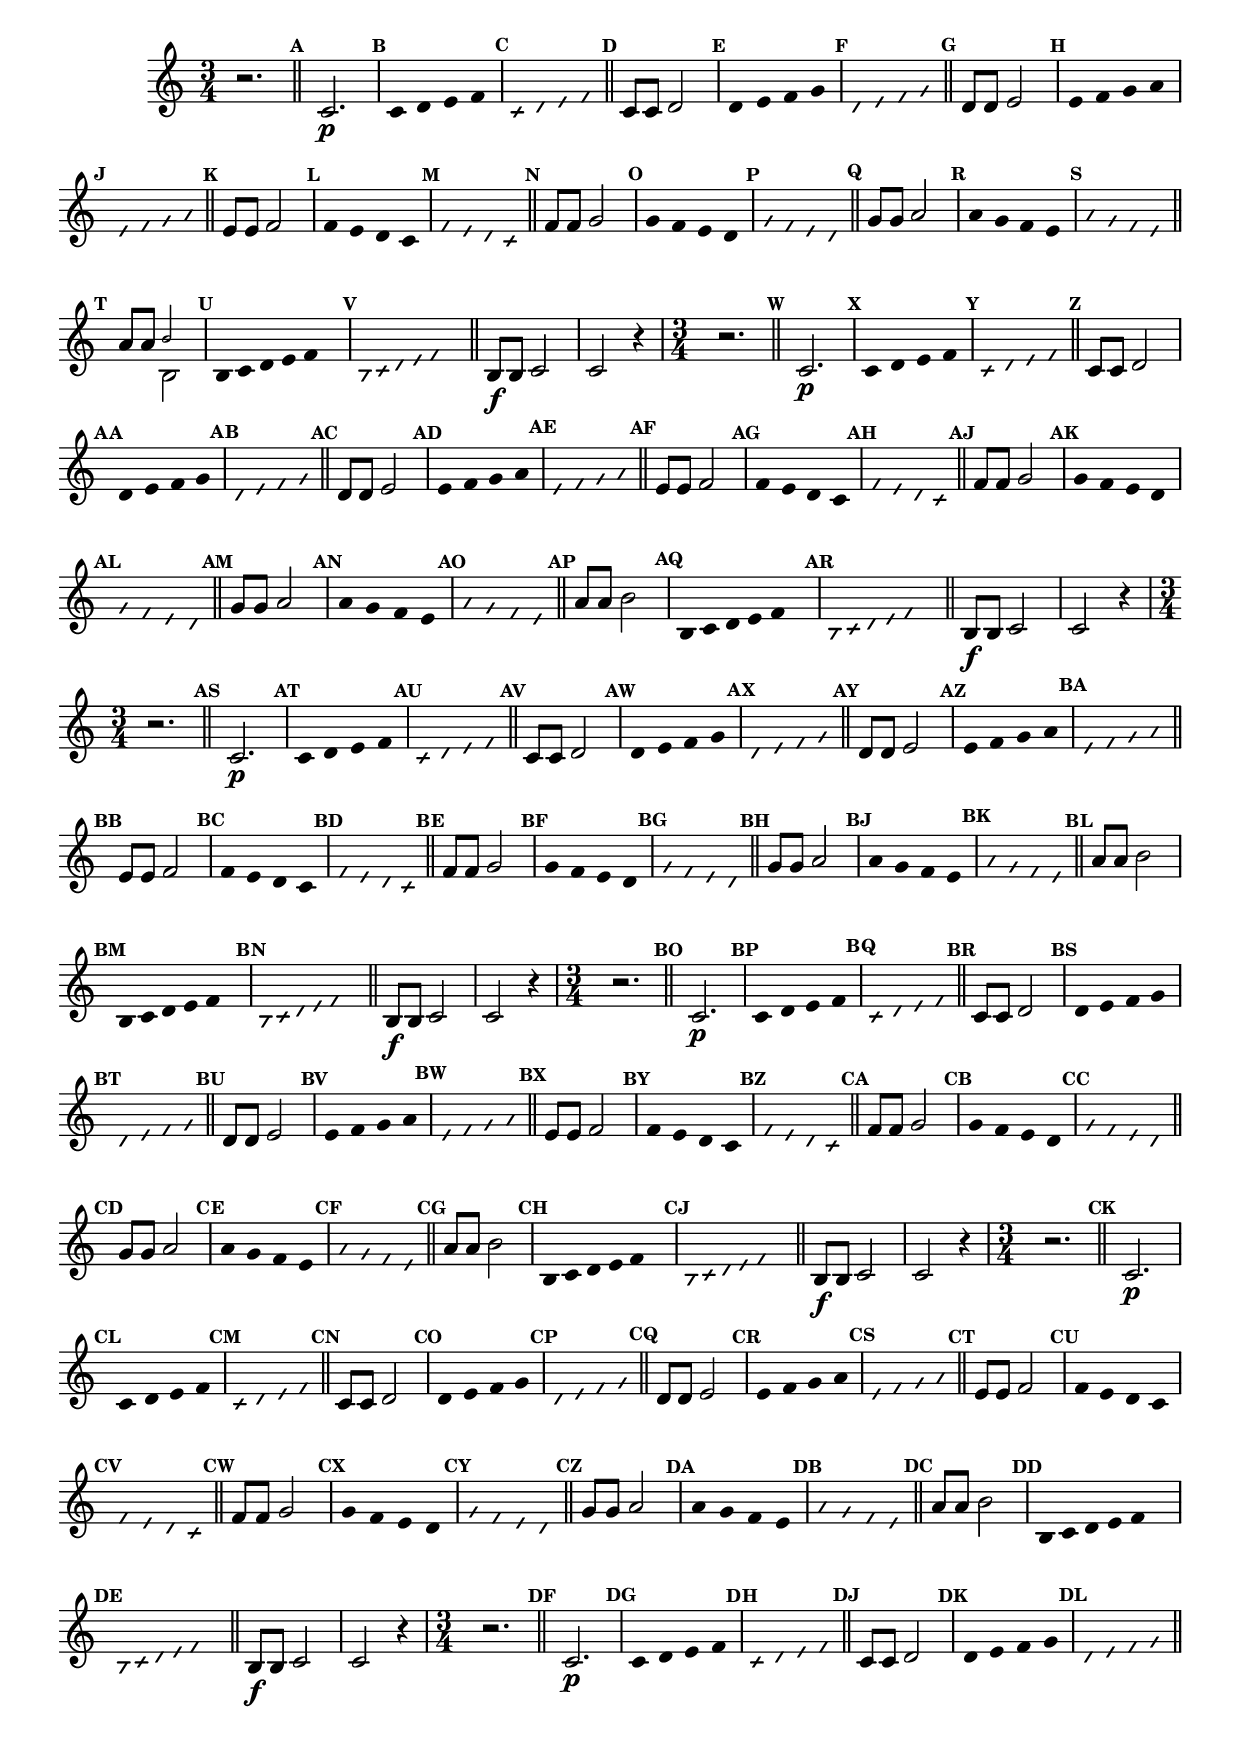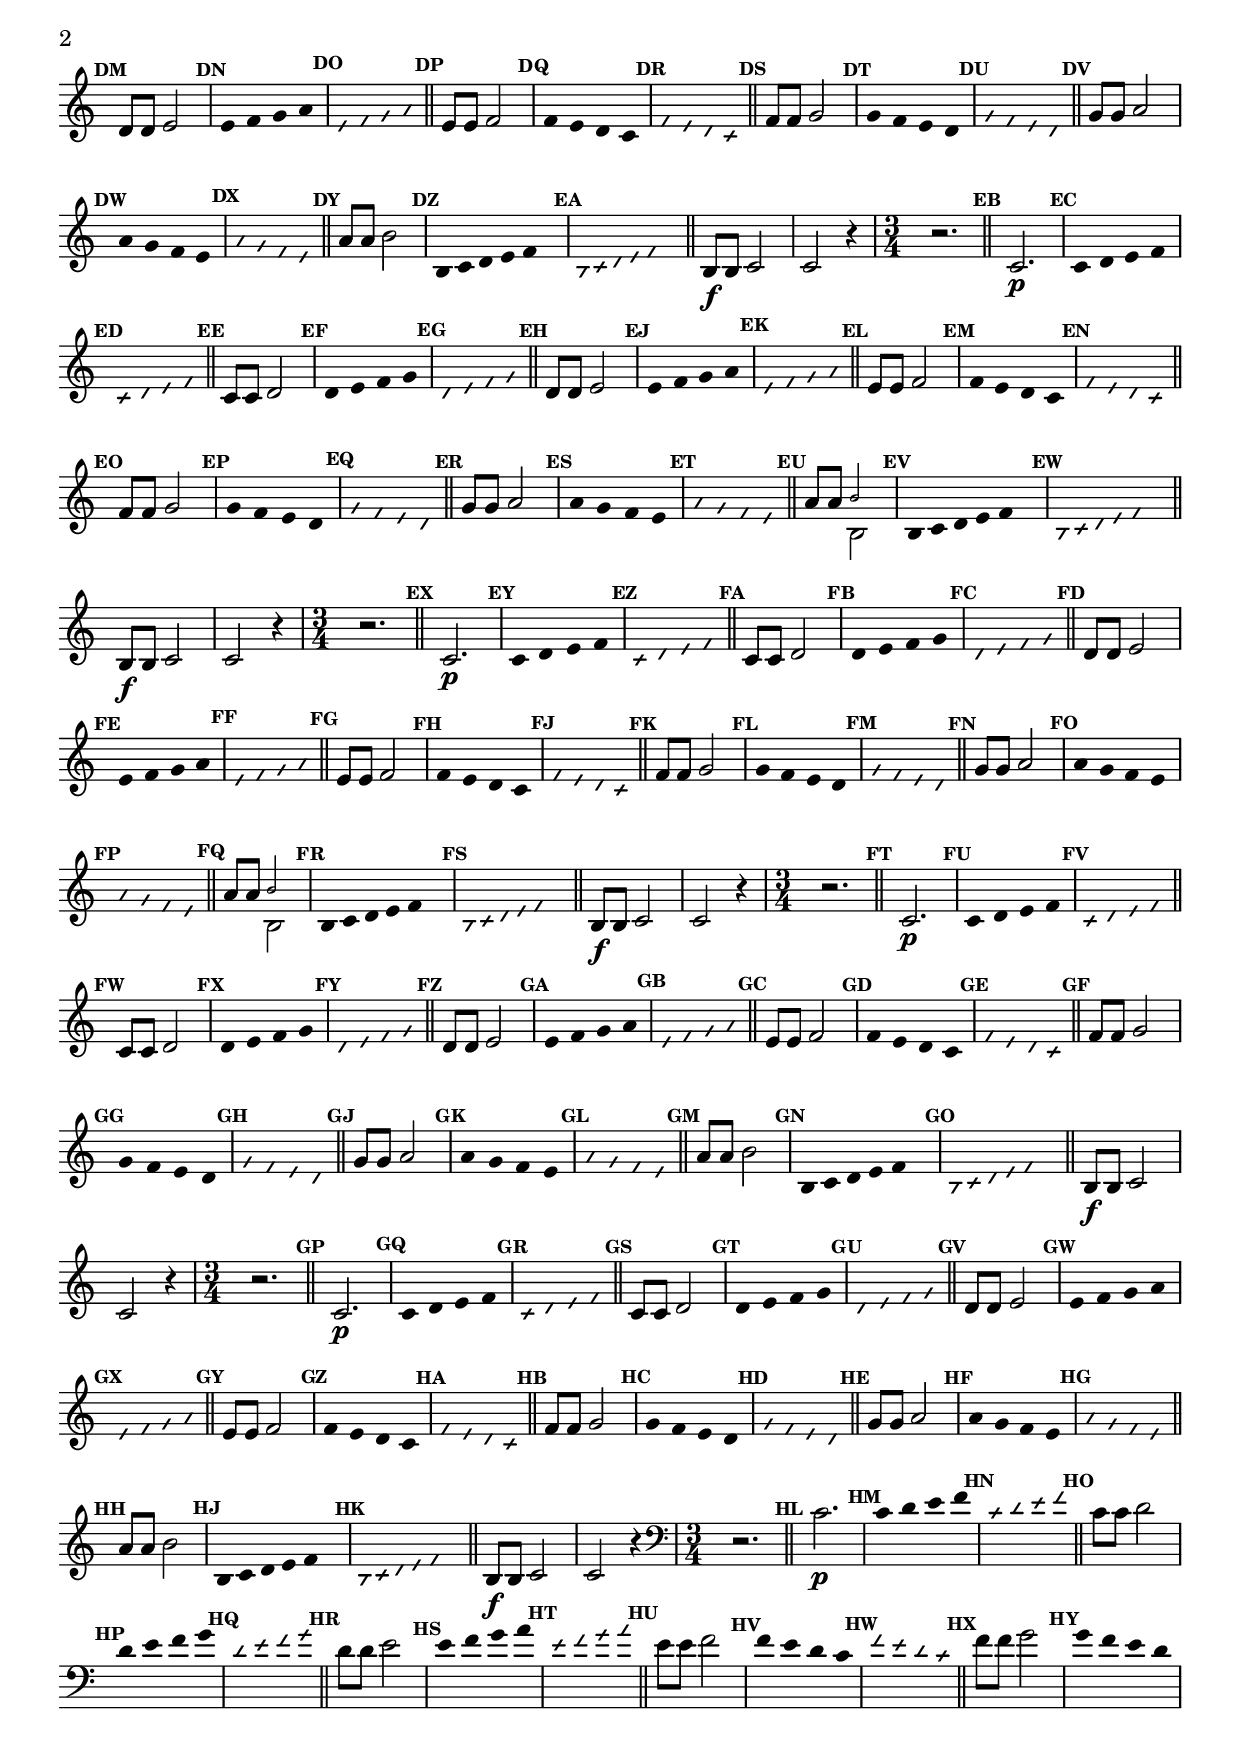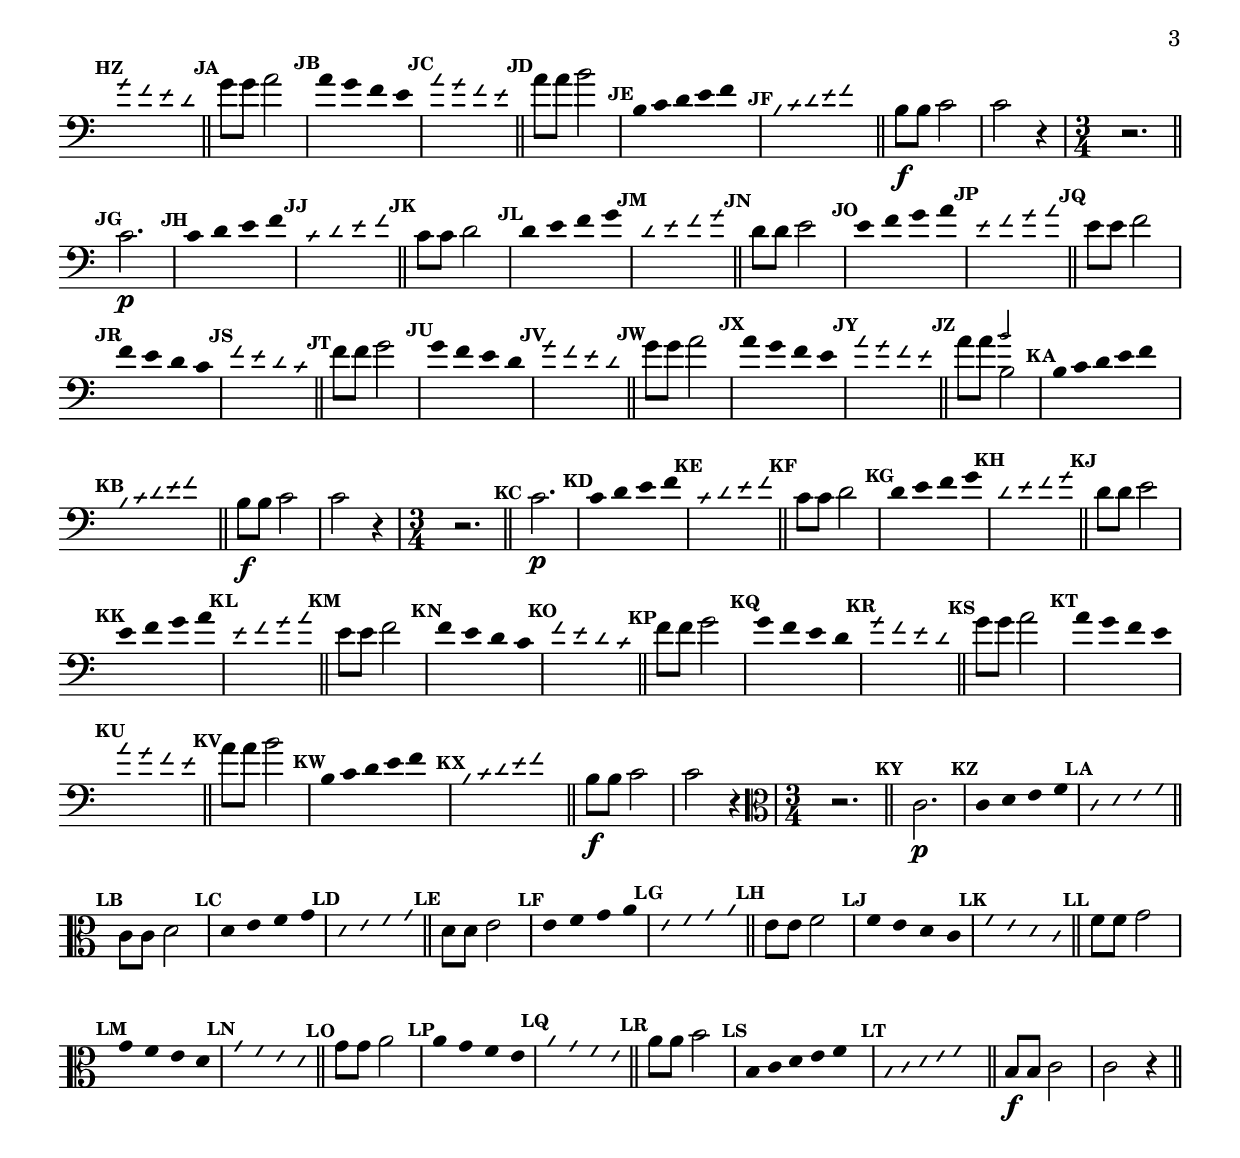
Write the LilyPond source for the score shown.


\version "2.16.0"

%\header { texidoc="64 - Aquecendo e Divertindo-se com a escala mixolidia" }


\relative c' {


                                % CLARINETE

  \tag #'cl {
    \key c \major
    \override Staff.TimeSignature #'style = #'()
    \time 3/4 
    \override Score.BarNumber #'transparent = ##t
    \override Score.RehearsalMark #'font-size = #-2
                                %\override Score.RehearsalMark #'font-family = #'
    \set Score.markFormatter = #format-mark-numbers
    r2.

    \bar "||"

    \mark \default c2.\p
    \override Stem #'transparent = ##t
    \override Beam #'transparent = ##t
    \override Voice.NoteHead #'stencil = #ly:text-interface::print
    \override Voice.NoteHead #'text = #(make-musicglyph-markup "noteheads.s2")

    \mark \default c4*3/4 d e f

    \override NoteHead #'style = #'slash
    \override NoteHead #'font-size = #-6
    \override Voice.NoteHead #'stencil = #ly:text-interface::print
    \override Voice.NoteHead #'text = #(make-musicglyph-markup "noteheads.s2slash")

    \mark \default c4*3/4 d e f

    \revert NoteHead #'style
    \revert Stem #'transparent 
    \revert Beam #'transparent
    \revert NoteHead #'font-size
    \revert Voice.NoteHead #'stencil

    \revert Voice.NoteHead #'text
    \bar "||"


    \mark \default c8 c d2
    \override Stem #'transparent = ##t
    \override Beam #'transparent = ##t
    \override Voice.NoteHead #'stencil = #ly:text-interface::print
    \override Voice.NoteHead #'text = #(make-musicglyph-markup "noteheads.s2")
    \mark \default d4*3/4 e f g
    \override NoteHead #'style = #'slash
    \override NoteHead #'font-size = #-6
    \override Voice.NoteHead #'stencil = #ly:text-interface::print
    \override Voice.NoteHead #'text = #(make-musicglyph-markup "noteheads.s2slash")
    \mark \default d4*3/4 e f g
    \revert NoteHead #'style
    \revert Stem #'transparent 
    \revert Beam #'transparent
    \revert NoteHead #'font-size
    \revert Voice.NoteHead #'stencil

    \revert Voice.NoteHead #'text
    \bar "||"


    \mark \default d8 d e2
    \override Stem #'transparent = ##t
    \override Beam #'transparent = ##t
    \override Voice.NoteHead #'stencil = #ly:text-interface::print
    \override Voice.NoteHead #'text = #(make-musicglyph-markup "noteheads.s2")
    \mark \default e4*3/4 f g a
    \override NoteHead #'style = #'slash
    \override NoteHead #'font-size = #-6
    \override Voice.NoteHead #'stencil = #ly:text-interface::print
    \override Voice.NoteHead #'text = #(make-musicglyph-markup "noteheads.s2slash")
    \mark \default e4*3/4 f g a
    \revert NoteHead #'style
    \revert Stem #'transparent 
    \revert Beam #'transparent
    \revert NoteHead #'font-size
    \revert Voice.NoteHead #'stencil

    \revert Voice.NoteHead #'text
    \bar "||"

    \mark \default e8 e f2
    \override Stem #'transparent = ##t
    \override Beam #'transparent = ##t
    \override Voice.NoteHead #'stencil = #ly:text-interface::print
    \override Voice.NoteHead #'text = #(make-musicglyph-markup "noteheads.s2")
    \mark \default f4*3/4 e d c
    \override NoteHead #'style = #'slash
    \override NoteHead #'font-size = #-6
    \override Voice.NoteHead #'stencil = #ly:text-interface::print
    \override Voice.NoteHead #'text = #(make-musicglyph-markup "noteheads.s2slash")
    \mark \default f4*3/4 e d c
    \revert NoteHead #'style
    \revert Stem #'transparent 
    \revert Beam #'transparent
    \revert NoteHead #'font-size
    \revert Voice.NoteHead #'stencil

    \revert Voice.NoteHead #'text
    \bar "||"

    \mark \default f8 f g2
    \override Stem #'transparent = ##t
    \override Beam #'transparent = ##t
    \override Voice.NoteHead #'stencil = #ly:text-interface::print
    \override Voice.NoteHead #'text = #(make-musicglyph-markup "noteheads.s2")
    \mark \default g4*3/4 f e d
    \override NoteHead #'style = #'slash
    \override NoteHead #'font-size = #-6
    \override Voice.NoteHead #'stencil = #ly:text-interface::print
    \override Voice.NoteHead #'text = #(make-musicglyph-markup "noteheads.s2slash")
    \mark \default g4*3/4 f e d
    \revert NoteHead #'style
    \revert Stem #'transparent 
    \revert Beam #'transparent
    \revert NoteHead #'font-size
    \revert Voice.NoteHead #'stencil

    \revert Voice.NoteHead #'text
    \bar "||"

    \mark \default g8 g a2
    \override Stem #'transparent = ##t
    \override Beam #'transparent = ##t
    \override Voice.NoteHead #'stencil = #ly:text-interface::print
    \override Voice.NoteHead #'text = #(make-musicglyph-markup "noteheads.s2")
    \mark \default a4*3/4 g f e 
    \override NoteHead #'style = #'slash
    \override NoteHead #'font-size = #-6
    \override Voice.NoteHead #'stencil = #ly:text-interface::print
    \override Voice.NoteHead #'text = #(make-musicglyph-markup "noteheads.s2slash")
    \mark \default a4*3/4 g f e 
    \revert NoteHead #'style
    \revert Stem #'transparent 
    \revert Beam #'transparent
    \revert NoteHead #'font-size
    \revert Voice.NoteHead #'stencil

    \revert Voice.NoteHead #'text
    \bar "||"


    \mark \default a8 a 

    <<
      {

        \override NoteHead #'font-size = #-4
        b2
      }
      \\
      {
        \revert NoteHead #'font-size
        b,2
      }
    >>

    \override Stem #'transparent = ##t
    \override Beam #'transparent = ##t
    \override Voice.NoteHead #'stencil = #ly:text-interface::print
    \override Voice.NoteHead #'text = #(make-musicglyph-markup "noteheads.s2")

    \mark \default b8 c d e f s

    \override NoteHead #'style = #'slash
    \override NoteHead #'font-size = #-6
    \override Voice.NoteHead #'stencil = #ly:text-interface::print
    \override Voice.NoteHead #'text = #(make-musicglyph-markup "noteheads.s2slash")
    \mark \default b,8 c d e f s
    \revert NoteHead #'style
    \revert Stem #'transparent 
    \revert Beam #'transparent
    \revert NoteHead #'font-size
    \revert Voice.NoteHead #'stencil

    \revert Voice.NoteHead #'text
    \bar "||"

    b,8\f b c2 c2 r4

  }


                                % FLAUTA

  \tag #'fl {
    \key c \major
    \override Staff.TimeSignature #'style = #'()
    \time 3/4 
    \override Score.BarNumber #'transparent = ##t
    \override Score.RehearsalMark #'font-size = #-2
                                %\override Score.RehearsalMark #'font-family = #'
    \set Score.markFormatter = #format-mark-numbers
    r2.

    \bar "||"

    \mark \default c2.\p
    \override Stem #'transparent = ##t
    \override Beam #'transparent = ##t
    \override Voice.NoteHead #'stencil = #ly:text-interface::print
    \override Voice.NoteHead #'text = #(make-musicglyph-markup "noteheads.s2")

    \mark \default c4*3/4 d e f

    \override NoteHead #'style = #'slash
    \override NoteHead #'font-size = #-6
    \override Voice.NoteHead #'stencil = #ly:text-interface::print
    \override Voice.NoteHead #'text = #(make-musicglyph-markup "noteheads.s2slash")

    \mark \default c4*3/4 d e f

    \revert NoteHead #'style
    \revert Stem #'transparent 
    \revert Beam #'transparent
    \revert NoteHead #'font-size
    \revert Voice.NoteHead #'stencil

    \revert Voice.NoteHead #'text
    \bar "||"


    \mark \default c8 c d2
    \override Stem #'transparent = ##t
    \override Beam #'transparent = ##t
    \override Voice.NoteHead #'stencil = #ly:text-interface::print
    \override Voice.NoteHead #'text = #(make-musicglyph-markup "noteheads.s2")
    \mark \default d4*3/4 e f g
    \override NoteHead #'style = #'slash
    \override NoteHead #'font-size = #-6
    \override Voice.NoteHead #'stencil = #ly:text-interface::print
    \override Voice.NoteHead #'text = #(make-musicglyph-markup "noteheads.s2slash")
    \mark \default d4*3/4 e f g
    \revert NoteHead #'style
    \revert Stem #'transparent 
    \revert Beam #'transparent
    \revert NoteHead #'font-size
    \revert Voice.NoteHead #'stencil

    \revert Voice.NoteHead #'text
    \bar "||"


    \mark \default d8 d e2
    \override Stem #'transparent = ##t
    \override Beam #'transparent = ##t
    \override Voice.NoteHead #'stencil = #ly:text-interface::print
    \override Voice.NoteHead #'text = #(make-musicglyph-markup "noteheads.s2")
    \mark \default e4*3/4 f g a
    \override NoteHead #'style = #'slash
    \override NoteHead #'font-size = #-6
    \override Voice.NoteHead #'stencil = #ly:text-interface::print
    \override Voice.NoteHead #'text = #(make-musicglyph-markup "noteheads.s2slash")
    \mark \default e4*3/4 f g a
    \revert NoteHead #'style
    \revert Stem #'transparent 
    \revert Beam #'transparent
    \revert NoteHead #'font-size
    \revert Voice.NoteHead #'stencil

    \revert Voice.NoteHead #'text
    \bar "||"

    \mark \default e8 e f2
    \override Stem #'transparent = ##t
    \override Beam #'transparent = ##t
    \override Voice.NoteHead #'stencil = #ly:text-interface::print
    \override Voice.NoteHead #'text = #(make-musicglyph-markup "noteheads.s2")
    \mark \default f4*3/4 e d c
    \override NoteHead #'style = #'slash
    \override NoteHead #'font-size = #-6
    \override Voice.NoteHead #'stencil = #ly:text-interface::print
    \override Voice.NoteHead #'text = #(make-musicglyph-markup "noteheads.s2slash")
    \mark \default f4*3/4 e d c
    \revert NoteHead #'style
    \revert Stem #'transparent 
    \revert Beam #'transparent
    \revert NoteHead #'font-size
    \revert Voice.NoteHead #'stencil

    \revert Voice.NoteHead #'text
    \bar "||"

    \mark \default f8 f g2
    \override Stem #'transparent = ##t
    \override Beam #'transparent = ##t
    \override Voice.NoteHead #'stencil = #ly:text-interface::print
    \override Voice.NoteHead #'text = #(make-musicglyph-markup "noteheads.s2")
    \mark \default g4*3/4 f e d
    \override NoteHead #'style = #'slash
    \override NoteHead #'font-size = #-6
    \override Voice.NoteHead #'stencil = #ly:text-interface::print
    \override Voice.NoteHead #'text = #(make-musicglyph-markup "noteheads.s2slash")
    \mark \default g4*3/4 f e d
    \revert NoteHead #'style
    \revert Stem #'transparent 
    \revert Beam #'transparent
    \revert NoteHead #'font-size
    \revert Voice.NoteHead #'stencil

    \revert Voice.NoteHead #'text
    \bar "||"

    \mark \default g8 g a2
    \override Stem #'transparent = ##t
    \override Beam #'transparent = ##t
    \override Voice.NoteHead #'stencil = #ly:text-interface::print
    \override Voice.NoteHead #'text = #(make-musicglyph-markup "noteheads.s2")
    \mark \default a4*3/4 g f e 
    \override NoteHead #'style = #'slash
    \override NoteHead #'font-size = #-6
    \override Voice.NoteHead #'stencil = #ly:text-interface::print
    \override Voice.NoteHead #'text = #(make-musicglyph-markup "noteheads.s2slash")
    \mark \default a4*3/4 g f e 
    \revert NoteHead #'style
    \revert Stem #'transparent 
    \revert Beam #'transparent
    \revert NoteHead #'font-size
    \revert Voice.NoteHead #'stencil

    \revert Voice.NoteHead #'text
    \bar "||"


    \mark \default a8 a b2

    \override Stem #'transparent = ##t
    \override Beam #'transparent = ##t
    \override Voice.NoteHead #'stencil = #ly:text-interface::print
    \override Voice.NoteHead #'text = #(make-musicglyph-markup "noteheads.s2")

    \mark \default b,8 c d e f s

    \override NoteHead #'style = #'slash
    \override NoteHead #'font-size = #-6
    \override Voice.NoteHead #'stencil = #ly:text-interface::print
    \override Voice.NoteHead #'text = #(make-musicglyph-markup "noteheads.s2slash")
    \mark \default b,8 c d e f s
    \revert NoteHead #'style
    \revert Stem #'transparent 
    \revert Beam #'transparent
    \revert NoteHead #'font-size
    \revert Voice.NoteHead #'stencil

    \revert Voice.NoteHead #'text
    \bar "||"

    b,8\f b c2 c2 r4

  }

                                % OBOÉ

  \tag #'ob {
    \key c \major
    \override Staff.TimeSignature #'style = #'()
    \time 3/4 
    \override Score.BarNumber #'transparent = ##t
    \override Score.RehearsalMark #'font-size = #-2
                                %\override Score.RehearsalMark #'font-family = #'
    \set Score.markFormatter = #format-mark-numbers
    r2.

    \bar "||"

    \mark \default c2.\p
    \override Stem #'transparent = ##t
    \override Beam #'transparent = ##t
    \override Voice.NoteHead #'stencil = #ly:text-interface::print
    \override Voice.NoteHead #'text = #(make-musicglyph-markup "noteheads.s2")

    \mark \default c4*3/4 d e f

    \override NoteHead #'style = #'slash
    \override NoteHead #'font-size = #-6
    \override Voice.NoteHead #'stencil = #ly:text-interface::print
    \override Voice.NoteHead #'text = #(make-musicglyph-markup "noteheads.s2slash")

    \mark \default c4*3/4 d e f

    \revert NoteHead #'style
    \revert Stem #'transparent 
    \revert Beam #'transparent
    \revert NoteHead #'font-size
    \revert Voice.NoteHead #'stencil

    \revert Voice.NoteHead #'text
    \bar "||"


    \mark \default c8 c d2
    \override Stem #'transparent = ##t
    \override Beam #'transparent = ##t
    \override Voice.NoteHead #'stencil = #ly:text-interface::print
    \override Voice.NoteHead #'text = #(make-musicglyph-markup "noteheads.s2")
    \mark \default d4*3/4 e f g
    \override NoteHead #'style = #'slash
    \override NoteHead #'font-size = #-6
    \override Voice.NoteHead #'stencil = #ly:text-interface::print
    \override Voice.NoteHead #'text = #(make-musicglyph-markup "noteheads.s2slash")
    \mark \default d4*3/4 e f g
    \revert NoteHead #'style
    \revert Stem #'transparent 
    \revert Beam #'transparent
    \revert NoteHead #'font-size
    \revert Voice.NoteHead #'stencil

    \revert Voice.NoteHead #'text
    \bar "||"


    \mark \default d8 d e2
    \override Stem #'transparent = ##t
    \override Beam #'transparent = ##t
    \override Voice.NoteHead #'stencil = #ly:text-interface::print
    \override Voice.NoteHead #'text = #(make-musicglyph-markup "noteheads.s2")
    \mark \default e4*3/4 f g a
    \override NoteHead #'style = #'slash
    \override NoteHead #'font-size = #-6
    \override Voice.NoteHead #'stencil = #ly:text-interface::print
    \override Voice.NoteHead #'text = #(make-musicglyph-markup "noteheads.s2slash")
    \mark \default e4*3/4 f g a
    \revert NoteHead #'style
    \revert Stem #'transparent 
    \revert Beam #'transparent
    \revert NoteHead #'font-size
    \revert Voice.NoteHead #'stencil

    \revert Voice.NoteHead #'text
    \bar "||"

    \mark \default e8 e f2
    \override Stem #'transparent = ##t
    \override Beam #'transparent = ##t
    \override Voice.NoteHead #'stencil = #ly:text-interface::print
    \override Voice.NoteHead #'text = #(make-musicglyph-markup "noteheads.s2")
    \mark \default f4*3/4 e d c
    \override NoteHead #'style = #'slash
    \override NoteHead #'font-size = #-6
    \override Voice.NoteHead #'stencil = #ly:text-interface::print
    \override Voice.NoteHead #'text = #(make-musicglyph-markup "noteheads.s2slash")
    \mark \default f4*3/4 e d c
    \revert NoteHead #'style
    \revert Stem #'transparent 
    \revert Beam #'transparent
    \revert NoteHead #'font-size
    \revert Voice.NoteHead #'stencil

    \revert Voice.NoteHead #'text
    \bar "||"

    \mark \default f8 f g2
    \override Stem #'transparent = ##t
    \override Beam #'transparent = ##t
    \override Voice.NoteHead #'stencil = #ly:text-interface::print
    \override Voice.NoteHead #'text = #(make-musicglyph-markup "noteheads.s2")
    \mark \default g4*3/4 f e d
    \override NoteHead #'style = #'slash
    \override NoteHead #'font-size = #-6
    \override Voice.NoteHead #'stencil = #ly:text-interface::print
    \override Voice.NoteHead #'text = #(make-musicglyph-markup "noteheads.s2slash")
    \mark \default g4*3/4 f e d
    \revert NoteHead #'style
    \revert Stem #'transparent 
    \revert Beam #'transparent
    \revert NoteHead #'font-size
    \revert Voice.NoteHead #'stencil

    \revert Voice.NoteHead #'text
    \bar "||"

    \mark \default g8 g a2
    \override Stem #'transparent = ##t
    \override Beam #'transparent = ##t
    \override Voice.NoteHead #'stencil = #ly:text-interface::print
    \override Voice.NoteHead #'text = #(make-musicglyph-markup "noteheads.s2")
    \mark \default a4*3/4 g f e 
    \override NoteHead #'style = #'slash
    \override NoteHead #'font-size = #-6
    \override Voice.NoteHead #'stencil = #ly:text-interface::print
    \override Voice.NoteHead #'text = #(make-musicglyph-markup "noteheads.s2slash")
    \mark \default a4*3/4 g f e 
    \revert NoteHead #'style
    \revert Stem #'transparent 
    \revert Beam #'transparent
    \revert NoteHead #'font-size
    \revert Voice.NoteHead #'stencil

    \revert Voice.NoteHead #'text
    \bar "||"


    \mark \default a8 a b2

    \override Stem #'transparent = ##t
    \override Beam #'transparent = ##t
    \override Voice.NoteHead #'stencil = #ly:text-interface::print
    \override Voice.NoteHead #'text = #(make-musicglyph-markup "noteheads.s2")

    \mark \default b,8 c d e f s

    \override NoteHead #'style = #'slash
    \override NoteHead #'font-size = #-6
    \override Voice.NoteHead #'stencil = #ly:text-interface::print
    \override Voice.NoteHead #'text = #(make-musicglyph-markup "noteheads.s2slash")
    \mark \default b,8 c d e f s
    \revert NoteHead #'style
    \revert Stem #'transparent 
    \revert Beam #'transparent
    \revert NoteHead #'font-size
    \revert Voice.NoteHead #'stencil

    \revert Voice.NoteHead #'text
    \bar "||"

    b,8\f b c2 c2 r4

  }


                                % SAX ALTO

  \tag #'saxa {
    \key c \major
    \override Staff.TimeSignature #'style = #'()
    \time 3/4 
    \override Score.BarNumber #'transparent = ##t
    \override Score.RehearsalMark #'font-size = #-2
                                %\override Score.RehearsalMark #'font-family = #'
    \set Score.markFormatter = #format-mark-numbers
    r2.

    \bar "||"

    \mark \default c2.\p
    \override Stem #'transparent = ##t
    \override Beam #'transparent = ##t
    \override Voice.NoteHead #'stencil = #ly:text-interface::print
    \override Voice.NoteHead #'text = #(make-musicglyph-markup "noteheads.s2")

    \mark \default c4*3/4 d e f

    \override NoteHead #'style = #'slash
    \override NoteHead #'font-size = #-6
    \override Voice.NoteHead #'stencil = #ly:text-interface::print
    \override Voice.NoteHead #'text = #(make-musicglyph-markup "noteheads.s2slash")

    \mark \default c4*3/4 d e f

    \revert NoteHead #'style
    \revert Stem #'transparent 
    \revert Beam #'transparent
    \revert NoteHead #'font-size
    \revert Voice.NoteHead #'stencil

    \revert Voice.NoteHead #'text
    \bar "||"


    \mark \default c8 c d2
    \override Stem #'transparent = ##t
    \override Beam #'transparent = ##t
    \override Voice.NoteHead #'stencil = #ly:text-interface::print
    \override Voice.NoteHead #'text = #(make-musicglyph-markup "noteheads.s2")
    \mark \default d4*3/4 e f g
    \override NoteHead #'style = #'slash
    \override NoteHead #'font-size = #-6
    \override Voice.NoteHead #'stencil = #ly:text-interface::print
    \override Voice.NoteHead #'text = #(make-musicglyph-markup "noteheads.s2slash")
    \mark \default d4*3/4 e f g
    \revert NoteHead #'style
    \revert Stem #'transparent 
    \revert Beam #'transparent
    \revert NoteHead #'font-size
    \revert Voice.NoteHead #'stencil

    \revert Voice.NoteHead #'text
    \bar "||"


    \mark \default d8 d e2
    \override Stem #'transparent = ##t
    \override Beam #'transparent = ##t
    \override Voice.NoteHead #'stencil = #ly:text-interface::print
    \override Voice.NoteHead #'text = #(make-musicglyph-markup "noteheads.s2")
    \mark \default e4*3/4 f g a
    \override NoteHead #'style = #'slash
    \override NoteHead #'font-size = #-6
    \override Voice.NoteHead #'stencil = #ly:text-interface::print
    \override Voice.NoteHead #'text = #(make-musicglyph-markup "noteheads.s2slash")
    \mark \default e4*3/4 f g a
    \revert NoteHead #'style
    \revert Stem #'transparent 
    \revert Beam #'transparent
    \revert NoteHead #'font-size
    \revert Voice.NoteHead #'stencil

    \revert Voice.NoteHead #'text
    \bar "||"

    \mark \default e8 e f2
    \override Stem #'transparent = ##t
    \override Beam #'transparent = ##t
    \override Voice.NoteHead #'stencil = #ly:text-interface::print
    \override Voice.NoteHead #'text = #(make-musicglyph-markup "noteheads.s2")
    \mark \default f4*3/4 e d c
    \override NoteHead #'style = #'slash
    \override NoteHead #'font-size = #-6
    \override Voice.NoteHead #'stencil = #ly:text-interface::print
    \override Voice.NoteHead #'text = #(make-musicglyph-markup "noteheads.s2slash")
    \mark \default f4*3/4 e d c
    \revert NoteHead #'style
    \revert Stem #'transparent 
    \revert Beam #'transparent
    \revert NoteHead #'font-size
    \revert Voice.NoteHead #'stencil

    \revert Voice.NoteHead #'text
    \bar "||"

    \mark \default f8 f g2
    \override Stem #'transparent = ##t
    \override Beam #'transparent = ##t
    \override Voice.NoteHead #'stencil = #ly:text-interface::print
    \override Voice.NoteHead #'text = #(make-musicglyph-markup "noteheads.s2")
    \mark \default g4*3/4 f e d
    \override NoteHead #'style = #'slash
    \override NoteHead #'font-size = #-6
    \override Voice.NoteHead #'stencil = #ly:text-interface::print
    \override Voice.NoteHead #'text = #(make-musicglyph-markup "noteheads.s2slash")
    \mark \default g4*3/4 f e d
    \revert NoteHead #'style
    \revert Stem #'transparent 
    \revert Beam #'transparent
    \revert NoteHead #'font-size
    \revert Voice.NoteHead #'stencil

    \revert Voice.NoteHead #'text
    \bar "||"

    \mark \default g8 g a2
    \override Stem #'transparent = ##t
    \override Beam #'transparent = ##t
    \override Voice.NoteHead #'stencil = #ly:text-interface::print
    \override Voice.NoteHead #'text = #(make-musicglyph-markup "noteheads.s2")
    \mark \default a4*3/4 g f e 
    \override NoteHead #'style = #'slash
    \override NoteHead #'font-size = #-6
    \override Voice.NoteHead #'stencil = #ly:text-interface::print
    \override Voice.NoteHead #'text = #(make-musicglyph-markup "noteheads.s2slash")
    \mark \default a4*3/4 g f e 
    \revert NoteHead #'style
    \revert Stem #'transparent 
    \revert Beam #'transparent
    \revert NoteHead #'font-size
    \revert Voice.NoteHead #'stencil

    \revert Voice.NoteHead #'text
    \bar "||"


    \mark \default a8 a b2

    \override Stem #'transparent = ##t
    \override Beam #'transparent = ##t
    \override Voice.NoteHead #'stencil = #ly:text-interface::print
    \override Voice.NoteHead #'text = #(make-musicglyph-markup "noteheads.s2")

    \mark \default b,8 c d e f s

    \override NoteHead #'style = #'slash
    \override NoteHead #'font-size = #-6
    \override Voice.NoteHead #'stencil = #ly:text-interface::print
    \override Voice.NoteHead #'text = #(make-musicglyph-markup "noteheads.s2slash")
    \mark \default b,8 c d e f s
    \revert NoteHead #'style
    \revert Stem #'transparent 
    \revert Beam #'transparent
    \revert NoteHead #'font-size
    \revert Voice.NoteHead #'stencil

    \revert Voice.NoteHead #'text
    \bar "||"

    b,8\f b c2 c2 r4

  }


                                % SAX TENOR

  \tag #'saxt {

    \key c \major
    \override Staff.TimeSignature #'style = #'()
    \time 3/4 
    \override Score.BarNumber #'transparent = ##t
    \override Score.RehearsalMark #'font-size = #-2
                                %\override Score.RehearsalMark #'font-family = #'
    \set Score.markFormatter = #format-mark-numbers
    r2.

    \bar "||"

    \mark \default c2.\p
    \override Stem #'transparent = ##t
    \override Beam #'transparent = ##t
    \override Voice.NoteHead #'stencil = #ly:text-interface::print
    \override Voice.NoteHead #'text = #(make-musicglyph-markup "noteheads.s2")

    \mark \default c4*3/4 d e f

    \override NoteHead #'style = #'slash
    \override NoteHead #'font-size = #-6
    \override Voice.NoteHead #'stencil = #ly:text-interface::print
    \override Voice.NoteHead #'text = #(make-musicglyph-markup "noteheads.s2slash")

    \mark \default c4*3/4 d e f

    \revert NoteHead #'style
    \revert Stem #'transparent 
    \revert Beam #'transparent
    \revert NoteHead #'font-size
    \revert Voice.NoteHead #'stencil

    \revert Voice.NoteHead #'text
    \bar "||"


    \mark \default c8 c d2
    \override Stem #'transparent = ##t
    \override Beam #'transparent = ##t
    \override Voice.NoteHead #'stencil = #ly:text-interface::print
    \override Voice.NoteHead #'text = #(make-musicglyph-markup "noteheads.s2")
    \mark \default d4*3/4 e f g
    \override NoteHead #'style = #'slash
    \override NoteHead #'font-size = #-6
    \override Voice.NoteHead #'stencil = #ly:text-interface::print
    \override Voice.NoteHead #'text = #(make-musicglyph-markup "noteheads.s2slash")
    \mark \default d4*3/4 e f g
    \revert NoteHead #'style
    \revert Stem #'transparent 
    \revert Beam #'transparent
    \revert NoteHead #'font-size
    \revert Voice.NoteHead #'stencil

    \revert Voice.NoteHead #'text
    \bar "||"


    \mark \default d8 d e2
    \override Stem #'transparent = ##t
    \override Beam #'transparent = ##t
    \override Voice.NoteHead #'stencil = #ly:text-interface::print
    \override Voice.NoteHead #'text = #(make-musicglyph-markup "noteheads.s2")
    \mark \default e4*3/4 f g a
    \override NoteHead #'style = #'slash
    \override NoteHead #'font-size = #-6
    \override Voice.NoteHead #'stencil = #ly:text-interface::print
    \override Voice.NoteHead #'text = #(make-musicglyph-markup "noteheads.s2slash")
    \mark \default e4*3/4 f g a
    \revert NoteHead #'style
    \revert Stem #'transparent 
    \revert Beam #'transparent
    \revert NoteHead #'font-size
    \revert Voice.NoteHead #'stencil

    \revert Voice.NoteHead #'text
    \bar "||"

    \mark \default e8 e f2
    \override Stem #'transparent = ##t
    \override Beam #'transparent = ##t
    \override Voice.NoteHead #'stencil = #ly:text-interface::print
    \override Voice.NoteHead #'text = #(make-musicglyph-markup "noteheads.s2")
    \mark \default f4*3/4 e d c
    \override NoteHead #'style = #'slash
    \override NoteHead #'font-size = #-6
    \override Voice.NoteHead #'stencil = #ly:text-interface::print
    \override Voice.NoteHead #'text = #(make-musicglyph-markup "noteheads.s2slash")
    \mark \default f4*3/4 e d c
    \revert NoteHead #'style
    \revert Stem #'transparent 
    \revert Beam #'transparent
    \revert NoteHead #'font-size
    \revert Voice.NoteHead #'stencil

    \revert Voice.NoteHead #'text
    \bar "||"

    \mark \default f8 f g2
    \override Stem #'transparent = ##t
    \override Beam #'transparent = ##t
    \override Voice.NoteHead #'stencil = #ly:text-interface::print
    \override Voice.NoteHead #'text = #(make-musicglyph-markup "noteheads.s2")
    \mark \default g4*3/4 f e d
    \override NoteHead #'style = #'slash
    \override NoteHead #'font-size = #-6
    \override Voice.NoteHead #'stencil = #ly:text-interface::print
    \override Voice.NoteHead #'text = #(make-musicglyph-markup "noteheads.s2slash")
    \mark \default g4*3/4 f e d
    \revert NoteHead #'style
    \revert Stem #'transparent 
    \revert Beam #'transparent
    \revert NoteHead #'font-size
    \revert Voice.NoteHead #'stencil

    \revert Voice.NoteHead #'text
    \bar "||"

    \mark \default g8 g a2
    \override Stem #'transparent = ##t
    \override Beam #'transparent = ##t
    \override Voice.NoteHead #'stencil = #ly:text-interface::print
    \override Voice.NoteHead #'text = #(make-musicglyph-markup "noteheads.s2")
    \mark \default a4*3/4 g f e 
    \override NoteHead #'style = #'slash
    \override NoteHead #'font-size = #-6
    \override Voice.NoteHead #'stencil = #ly:text-interface::print
    \override Voice.NoteHead #'text = #(make-musicglyph-markup "noteheads.s2slash")
    \mark \default a4*3/4 g f e 
    \revert NoteHead #'style
    \revert Stem #'transparent 
    \revert Beam #'transparent
    \revert NoteHead #'font-size
    \revert Voice.NoteHead #'stencil

    \revert Voice.NoteHead #'text
    \bar "||"

    \mark \default a8 a b2

    \override Stem #'transparent = ##t
    \override Beam #'transparent = ##t
    \override Voice.NoteHead #'stencil = #ly:text-interface::print
    \override Voice.NoteHead #'text = #(make-musicglyph-markup "noteheads.s2")

    \mark \default b,8 c d e f s

    \override NoteHead #'style = #'slash
    \override NoteHead #'font-size = #-6
    \override Voice.NoteHead #'stencil = #ly:text-interface::print
    \override Voice.NoteHead #'text = #(make-musicglyph-markup "noteheads.s2slash")
    \mark \default b,8 c d e f s
    \revert NoteHead #'style
    \revert Stem #'transparent 
    \revert Beam #'transparent
    \revert NoteHead #'font-size
    \revert Voice.NoteHead #'stencil

    \revert Voice.NoteHead #'text
    \bar "||"

    b,8\f b c2 c2 r4

  }

                                % TROMPETE

  \tag #'tpt {

    \key c \major
    \override Staff.TimeSignature #'style = #'()
    \time 3/4 
    \override Score.BarNumber #'transparent = ##t
    \override Score.RehearsalMark #'font-size = #-2
                                %\override Score.RehearsalMark #'font-family = #'
    \set Score.markFormatter = #format-mark-numbers
    r2.

    \bar "||"

    \mark \default c2.\p
    \override Stem #'transparent = ##t
    \override Beam #'transparent = ##t
    \override Voice.NoteHead #'stencil = #ly:text-interface::print
    \override Voice.NoteHead #'text = #(make-musicglyph-markup "noteheads.s2")

    \mark \default c4*3/4 d e f

    \override NoteHead #'style = #'slash
    \override NoteHead #'font-size = #-6
    \override Voice.NoteHead #'stencil = #ly:text-interface::print
    \override Voice.NoteHead #'text = #(make-musicglyph-markup "noteheads.s2slash")

    \mark \default c4*3/4 d e f

    \revert NoteHead #'style
    \revert Stem #'transparent 
    \revert Beam #'transparent
    \revert NoteHead #'font-size
    \revert Voice.NoteHead #'stencil

    \revert Voice.NoteHead #'text
    \bar "||"


    \mark \default c8 c d2
    \override Stem #'transparent = ##t
    \override Beam #'transparent = ##t
    \override Voice.NoteHead #'stencil = #ly:text-interface::print
    \override Voice.NoteHead #'text = #(make-musicglyph-markup "noteheads.s2")
    \mark \default d4*3/4 e f g
    \override NoteHead #'style = #'slash
    \override NoteHead #'font-size = #-6
    \override Voice.NoteHead #'stencil = #ly:text-interface::print
    \override Voice.NoteHead #'text = #(make-musicglyph-markup "noteheads.s2slash")
    \mark \default d4*3/4 e f g
    \revert NoteHead #'style
    \revert Stem #'transparent 
    \revert Beam #'transparent
    \revert NoteHead #'font-size
    \revert Voice.NoteHead #'stencil

    \revert Voice.NoteHead #'text
    \bar "||"


    \mark \default d8 d e2
    \override Stem #'transparent = ##t
    \override Beam #'transparent = ##t
    \override Voice.NoteHead #'stencil = #ly:text-interface::print
    \override Voice.NoteHead #'text = #(make-musicglyph-markup "noteheads.s2")
    \mark \default e4*3/4 f g a
    \override NoteHead #'style = #'slash
    \override NoteHead #'font-size = #-6
    \override Voice.NoteHead #'stencil = #ly:text-interface::print
    \override Voice.NoteHead #'text = #(make-musicglyph-markup "noteheads.s2slash")
    \mark \default e4*3/4 f g a
    \revert NoteHead #'style
    \revert Stem #'transparent 
    \revert Beam #'transparent
    \revert NoteHead #'font-size
    \revert Voice.NoteHead #'stencil

    \revert Voice.NoteHead #'text
    \bar "||"

    \mark \default e8 e f2
    \override Stem #'transparent = ##t
    \override Beam #'transparent = ##t
    \override Voice.NoteHead #'stencil = #ly:text-interface::print
    \override Voice.NoteHead #'text = #(make-musicglyph-markup "noteheads.s2")
    \mark \default f4*3/4 e d c
    \override NoteHead #'style = #'slash
    \override NoteHead #'font-size = #-6
    \override Voice.NoteHead #'stencil = #ly:text-interface::print
    \override Voice.NoteHead #'text = #(make-musicglyph-markup "noteheads.s2slash")
    \mark \default f4*3/4 e d c
    \revert NoteHead #'style
    \revert Stem #'transparent 
    \revert Beam #'transparent
    \revert NoteHead #'font-size
    \revert Voice.NoteHead #'stencil

    \revert Voice.NoteHead #'text
    \bar "||"

    \mark \default f8 f g2
    \override Stem #'transparent = ##t
    \override Beam #'transparent = ##t
    \override Voice.NoteHead #'stencil = #ly:text-interface::print
    \override Voice.NoteHead #'text = #(make-musicglyph-markup "noteheads.s2")
    \mark \default g4*3/4 f e d
    \override NoteHead #'style = #'slash
    \override NoteHead #'font-size = #-6
    \override Voice.NoteHead #'stencil = #ly:text-interface::print
    \override Voice.NoteHead #'text = #(make-musicglyph-markup "noteheads.s2slash")
    \mark \default g4*3/4 f e d
    \revert NoteHead #'style
    \revert Stem #'transparent 
    \revert Beam #'transparent
    \revert NoteHead #'font-size
    \revert Voice.NoteHead #'stencil

    \revert Voice.NoteHead #'text
    \bar "||"

    \mark \default g8 g a2
    \override Stem #'transparent = ##t
    \override Beam #'transparent = ##t
    \override Voice.NoteHead #'stencil = #ly:text-interface::print
    \override Voice.NoteHead #'text = #(make-musicglyph-markup "noteheads.s2")
    \mark \default a4*3/4 g f e 
    \override NoteHead #'style = #'slash
    \override NoteHead #'font-size = #-6
    \override Voice.NoteHead #'stencil = #ly:text-interface::print
    \override Voice.NoteHead #'text = #(make-musicglyph-markup "noteheads.s2slash")
    \mark \default a4*3/4 g f e 
    \revert NoteHead #'style
    \revert Stem #'transparent 
    \revert Beam #'transparent
    \revert NoteHead #'font-size
    \revert Voice.NoteHead #'stencil

    \revert Voice.NoteHead #'text
    \bar "||"

    \mark \default a8 a b2

    \override Stem #'transparent = ##t
    \override Beam #'transparent = ##t
    \override Voice.NoteHead #'stencil = #ly:text-interface::print
    \override Voice.NoteHead #'text = #(make-musicglyph-markup "noteheads.s2")

    \mark \default b,8 c d e f s

    \override NoteHead #'style = #'slash
    \override NoteHead #'font-size = #-6
    \override Voice.NoteHead #'stencil = #ly:text-interface::print
    \override Voice.NoteHead #'text = #(make-musicglyph-markup "noteheads.s2slash")
    \mark \default b,8 c d e f s
    \revert NoteHead #'style
    \revert Stem #'transparent 
    \revert Beam #'transparent
    \revert NoteHead #'font-size
    \revert Voice.NoteHead #'stencil

    \revert Voice.NoteHead #'text
    \bar "||"

    b,8\f b c2 c2 r4

  }

                                % SAX GENES

  \tag #'saxg {

    \key c \major
    \override Staff.TimeSignature #'style = #'()
    \time 3/4 
    \override Score.BarNumber #'transparent = ##t
    \override Score.RehearsalMark #'font-size = #-2
                                %\override Score.RehearsalMark #'font-family = #'
    \set Score.markFormatter = #format-mark-numbers
    r2.

    \bar "||"

    \mark \default c2.\p
    \override Stem #'transparent = ##t
    \override Beam #'transparent = ##t
    \override Voice.NoteHead #'stencil = #ly:text-interface::print
    \override Voice.NoteHead #'text = #(make-musicglyph-markup "noteheads.s2")

    \mark \default c4*3/4 d e f

    \override NoteHead #'style = #'slash
    \override NoteHead #'font-size = #-6
    \override Voice.NoteHead #'stencil = #ly:text-interface::print
    \override Voice.NoteHead #'text = #(make-musicglyph-markup "noteheads.s2slash")

    \mark \default c4*3/4 d e f

    \revert NoteHead #'style
    \revert Stem #'transparent 
    \revert Beam #'transparent
    \revert NoteHead #'font-size
    \revert Voice.NoteHead #'stencil

    \revert Voice.NoteHead #'text
    \bar "||"


    \mark \default c8 c d2
    \override Stem #'transparent = ##t
    \override Beam #'transparent = ##t
    \override Voice.NoteHead #'stencil = #ly:text-interface::print
    \override Voice.NoteHead #'text = #(make-musicglyph-markup "noteheads.s2")
    \mark \default d4*3/4 e f g
    \override NoteHead #'style = #'slash
    \override NoteHead #'font-size = #-6
    \override Voice.NoteHead #'stencil = #ly:text-interface::print
    \override Voice.NoteHead #'text = #(make-musicglyph-markup "noteheads.s2slash")
    \mark \default d4*3/4 e f g
    \revert NoteHead #'style
    \revert Stem #'transparent 
    \revert Beam #'transparent
    \revert NoteHead #'font-size
    \revert Voice.NoteHead #'stencil

    \revert Voice.NoteHead #'text
    \bar "||"


    \mark \default d8 d e2
    \override Stem #'transparent = ##t
    \override Beam #'transparent = ##t
    \override Voice.NoteHead #'stencil = #ly:text-interface::print
    \override Voice.NoteHead #'text = #(make-musicglyph-markup "noteheads.s2")
    \mark \default e4*3/4 f g a
    \override NoteHead #'style = #'slash
    \override NoteHead #'font-size = #-6
    \override Voice.NoteHead #'stencil = #ly:text-interface::print
    \override Voice.NoteHead #'text = #(make-musicglyph-markup "noteheads.s2slash")
    \mark \default e4*3/4 f g a
    \revert NoteHead #'style
    \revert Stem #'transparent 
    \revert Beam #'transparent
    \revert NoteHead #'font-size
    \revert Voice.NoteHead #'stencil

    \revert Voice.NoteHead #'text
    \bar "||"

    \mark \default e8 e f2
    \override Stem #'transparent = ##t
    \override Beam #'transparent = ##t
    \override Voice.NoteHead #'stencil = #ly:text-interface::print
    \override Voice.NoteHead #'text = #(make-musicglyph-markup "noteheads.s2")
    \mark \default f4*3/4 e d c
    \override NoteHead #'style = #'slash
    \override NoteHead #'font-size = #-6
    \override Voice.NoteHead #'stencil = #ly:text-interface::print
    \override Voice.NoteHead #'text = #(make-musicglyph-markup "noteheads.s2slash")
    \mark \default f4*3/4 e d c
    \revert NoteHead #'style
    \revert Stem #'transparent 
    \revert Beam #'transparent
    \revert NoteHead #'font-size
    \revert Voice.NoteHead #'stencil

    \revert Voice.NoteHead #'text
    \bar "||"

    \mark \default f8 f g2
    \override Stem #'transparent = ##t
    \override Beam #'transparent = ##t
    \override Voice.NoteHead #'stencil = #ly:text-interface::print
    \override Voice.NoteHead #'text = #(make-musicglyph-markup "noteheads.s2")
    \mark \default g4*3/4 f e d
    \override NoteHead #'style = #'slash
    \override NoteHead #'font-size = #-6
    \override Voice.NoteHead #'stencil = #ly:text-interface::print
    \override Voice.NoteHead #'text = #(make-musicglyph-markup "noteheads.s2slash")
    \mark \default g4*3/4 f e d
    \revert NoteHead #'style
    \revert Stem #'transparent 
    \revert Beam #'transparent
    \revert NoteHead #'font-size
    \revert Voice.NoteHead #'stencil

    \revert Voice.NoteHead #'text
    \bar "||"

    \mark \default g8 g a2
    \override Stem #'transparent = ##t
    \override Beam #'transparent = ##t
    \override Voice.NoteHead #'stencil = #ly:text-interface::print
    \override Voice.NoteHead #'text = #(make-musicglyph-markup "noteheads.s2")
    \mark \default a4*3/4 g f e 
    \override NoteHead #'style = #'slash
    \override NoteHead #'font-size = #-6
    \override Voice.NoteHead #'stencil = #ly:text-interface::print
    \override Voice.NoteHead #'text = #(make-musicglyph-markup "noteheads.s2slash")
    \mark \default a4*3/4 g f e 
    \revert NoteHead #'style
    \revert Stem #'transparent 
    \revert Beam #'transparent
    \revert NoteHead #'font-size
    \revert Voice.NoteHead #'stencil

    \revert Voice.NoteHead #'text
    \bar "||"

    \mark \default a8 a 

    <<
      {

        \override NoteHead #'font-size = #-4
        b2
      }
      \\
      {
        \revert NoteHead #'font-size
        b,2
      }
    >>

    \override Stem #'transparent = ##t
    \override Beam #'transparent = ##t
    \override Voice.NoteHead #'stencil = #ly:text-interface::print
    \override Voice.NoteHead #'text = #(make-musicglyph-markup "noteheads.s2")

    \mark \default b8 c d e f s

    \override NoteHead #'style = #'slash
    \override NoteHead #'font-size = #-6
    \override Voice.NoteHead #'stencil = #ly:text-interface::print
    \override Voice.NoteHead #'text = #(make-musicglyph-markup "noteheads.s2slash")
    \mark \default b,8 c d e f s
    \revert NoteHead #'style
    \revert Stem #'transparent 
    \revert Beam #'transparent
    \revert NoteHead #'font-size
    \revert Voice.NoteHead #'stencil

    \revert Voice.NoteHead #'text
    \bar "||"

    b,8\f b c2 c2 r4

  }

                                % TROMPA

  \tag #'tpa {

    \key c \major
    \override Staff.TimeSignature #'style = #'()
    \time 3/4 
    \override Score.BarNumber #'transparent = ##t
    \override Score.RehearsalMark #'font-size = #-2
                                %\override Score.RehearsalMark #'font-family = #'
    \set Score.markFormatter = #format-mark-numbers
    r2.

    \bar "||"

    \mark \default c2.\p
    \override Stem #'transparent = ##t
    \override Beam #'transparent = ##t
    \override Voice.NoteHead #'stencil = #ly:text-interface::print
    \override Voice.NoteHead #'text = #(make-musicglyph-markup "noteheads.s2")

    \mark \default c4*3/4 d e f

    \override NoteHead #'style = #'slash
    \override NoteHead #'font-size = #-6
    \override Voice.NoteHead #'stencil = #ly:text-interface::print
    \override Voice.NoteHead #'text = #(make-musicglyph-markup "noteheads.s2slash")

    \mark \default c4*3/4 d e f

    \revert NoteHead #'style
    \revert Stem #'transparent 
    \revert Beam #'transparent
    \revert NoteHead #'font-size
    \revert Voice.NoteHead #'stencil

    \revert Voice.NoteHead #'text
    \bar "||"


    \mark \default c8 c d2
    \override Stem #'transparent = ##t
    \override Beam #'transparent = ##t
    \override Voice.NoteHead #'stencil = #ly:text-interface::print
    \override Voice.NoteHead #'text = #(make-musicglyph-markup "noteheads.s2")
    \mark \default d4*3/4 e f g
    \override NoteHead #'style = #'slash
    \override NoteHead #'font-size = #-6
    \override Voice.NoteHead #'stencil = #ly:text-interface::print
    \override Voice.NoteHead #'text = #(make-musicglyph-markup "noteheads.s2slash")
    \mark \default d4*3/4 e f g
    \revert NoteHead #'style
    \revert Stem #'transparent 
    \revert Beam #'transparent
    \revert NoteHead #'font-size
    \revert Voice.NoteHead #'stencil

    \revert Voice.NoteHead #'text
    \bar "||"


    \mark \default d8 d e2
    \override Stem #'transparent = ##t
    \override Beam #'transparent = ##t
    \override Voice.NoteHead #'stencil = #ly:text-interface::print
    \override Voice.NoteHead #'text = #(make-musicglyph-markup "noteheads.s2")
    \mark \default e4*3/4 f g a
    \override NoteHead #'style = #'slash
    \override NoteHead #'font-size = #-6
    \override Voice.NoteHead #'stencil = #ly:text-interface::print
    \override Voice.NoteHead #'text = #(make-musicglyph-markup "noteheads.s2slash")
    \mark \default e4*3/4 f g a
    \revert NoteHead #'style
    \revert Stem #'transparent 
    \revert Beam #'transparent
    \revert NoteHead #'font-size
    \revert Voice.NoteHead #'stencil

    \revert Voice.NoteHead #'text
    \bar "||"

    \mark \default e8 e f2
    \override Stem #'transparent = ##t
    \override Beam #'transparent = ##t
    \override Voice.NoteHead #'stencil = #ly:text-interface::print
    \override Voice.NoteHead #'text = #(make-musicglyph-markup "noteheads.s2")
    \mark \default f4*3/4 e d c
    \override NoteHead #'style = #'slash
    \override NoteHead #'font-size = #-6
    \override Voice.NoteHead #'stencil = #ly:text-interface::print
    \override Voice.NoteHead #'text = #(make-musicglyph-markup "noteheads.s2slash")
    \mark \default f4*3/4 e d c
    \revert NoteHead #'style
    \revert Stem #'transparent 
    \revert Beam #'transparent
    \revert NoteHead #'font-size
    \revert Voice.NoteHead #'stencil

    \revert Voice.NoteHead #'text
    \bar "||"

    \mark \default f8 f g2
    \override Stem #'transparent = ##t
    \override Beam #'transparent = ##t
    \override Voice.NoteHead #'stencil = #ly:text-interface::print
    \override Voice.NoteHead #'text = #(make-musicglyph-markup "noteheads.s2")
    \mark \default g4*3/4 f e d
    \override NoteHead #'style = #'slash
    \override NoteHead #'font-size = #-6
    \override Voice.NoteHead #'stencil = #ly:text-interface::print
    \override Voice.NoteHead #'text = #(make-musicglyph-markup "noteheads.s2slash")
    \mark \default g4*3/4 f e d
    \revert NoteHead #'style
    \revert Stem #'transparent 
    \revert Beam #'transparent
    \revert NoteHead #'font-size
    \revert Voice.NoteHead #'stencil

    \revert Voice.NoteHead #'text
    \bar "||"

    \mark \default g8 g a2
    \override Stem #'transparent = ##t
    \override Beam #'transparent = ##t
    \override Voice.NoteHead #'stencil = #ly:text-interface::print
    \override Voice.NoteHead #'text = #(make-musicglyph-markup "noteheads.s2")
    \mark \default a4*3/4 g f e 
    \override NoteHead #'style = #'slash
    \override NoteHead #'font-size = #-6
    \override Voice.NoteHead #'stencil = #ly:text-interface::print
    \override Voice.NoteHead #'text = #(make-musicglyph-markup "noteheads.s2slash")
    \mark \default a4*3/4 g f e 
    \revert NoteHead #'style
    \revert Stem #'transparent 
    \revert Beam #'transparent
    \revert NoteHead #'font-size
    \revert Voice.NoteHead #'stencil

    \revert Voice.NoteHead #'text
    \bar "||"


    \mark \default a8 a 

    <<
      {

        \override NoteHead #'font-size = #-4
        b2
      }
      \\
      {
        \revert NoteHead #'font-size
        b,2
      }
    >>

    \override Stem #'transparent = ##t
    \override Beam #'transparent = ##t
    \override Voice.NoteHead #'stencil = #ly:text-interface::print
    \override Voice.NoteHead #'text = #(make-musicglyph-markup "noteheads.s2")

    \mark \default b8 c d e f s

    \override NoteHead #'style = #'slash
    \override NoteHead #'font-size = #-6
    \override Voice.NoteHead #'stencil = #ly:text-interface::print
    \override Voice.NoteHead #'text = #(make-musicglyph-markup "noteheads.s2slash")
    \mark \default b,8 c d e f s
    \revert NoteHead #'style
    \revert Stem #'transparent 
    \revert Beam #'transparent
    \revert NoteHead #'font-size
    \revert Voice.NoteHead #'stencil

    \revert Voice.NoteHead #'text
    \bar "||"

    b,8\f b c2 c2 r4

  }

                                % TROMPA OP AGUDO

  \tag #'tpaopag {
    \key c \major
    \override Staff.TimeSignature #'style = #'()
    \time 3/4 
    \override Score.BarNumber #'transparent = ##t
    \override Score.RehearsalMark #'font-size = #-2
                                %\override Score.RehearsalMark #'font-family = #'
    \set Score.markFormatter = #format-mark-numbers
    r2.

    \bar "||"

    \mark \default c2.\p
    \override Stem #'transparent = ##t
    \override Beam #'transparent = ##t
    \override Voice.NoteHead #'stencil = #ly:text-interface::print
    \override Voice.NoteHead #'text = #(make-musicglyph-markup "noteheads.s2")

    \mark \default c4*3/4 d e f

    \override NoteHead #'style = #'slash
    \override NoteHead #'font-size = #-6
    \override Voice.NoteHead #'stencil = #ly:text-interface::print
    \override Voice.NoteHead #'text = #(make-musicglyph-markup "noteheads.s2slash")

    \mark \default c4*3/4 d e f

    \revert NoteHead #'style
    \revert Stem #'transparent 
    \revert Beam #'transparent
    \revert NoteHead #'font-size
    \revert Voice.NoteHead #'stencil

    \revert Voice.NoteHead #'text
    \bar "||"


    \mark \default c8 c d2
    \override Stem #'transparent = ##t
    \override Beam #'transparent = ##t
    \override Voice.NoteHead #'stencil = #ly:text-interface::print
    \override Voice.NoteHead #'text = #(make-musicglyph-markup "noteheads.s2")
    \mark \default d4*3/4 e f g
    \override NoteHead #'style = #'slash
    \override NoteHead #'font-size = #-6
    \override Voice.NoteHead #'stencil = #ly:text-interface::print
    \override Voice.NoteHead #'text = #(make-musicglyph-markup "noteheads.s2slash")
    \mark \default d4*3/4 e f g
    \revert NoteHead #'style
    \revert Stem #'transparent 
    \revert Beam #'transparent
    \revert NoteHead #'font-size
    \revert Voice.NoteHead #'stencil

    \revert Voice.NoteHead #'text
    \bar "||"


    \mark \default d8 d e2
    \override Stem #'transparent = ##t
    \override Beam #'transparent = ##t
    \override Voice.NoteHead #'stencil = #ly:text-interface::print
    \override Voice.NoteHead #'text = #(make-musicglyph-markup "noteheads.s2")
    \mark \default e4*3/4 f g a
    \override NoteHead #'style = #'slash
    \override NoteHead #'font-size = #-6
    \override Voice.NoteHead #'stencil = #ly:text-interface::print
    \override Voice.NoteHead #'text = #(make-musicglyph-markup "noteheads.s2slash")
    \mark \default e4*3/4 f g a
    \revert NoteHead #'style
    \revert Stem #'transparent 
    \revert Beam #'transparent
    \revert NoteHead #'font-size
    \revert Voice.NoteHead #'stencil

    \revert Voice.NoteHead #'text
    \bar "||"

    \mark \default e8 e f2
    \override Stem #'transparent = ##t
    \override Beam #'transparent = ##t
    \override Voice.NoteHead #'stencil = #ly:text-interface::print
    \override Voice.NoteHead #'text = #(make-musicglyph-markup "noteheads.s2")
    \mark \default f4*3/4 e d c
    \override NoteHead #'style = #'slash
    \override NoteHead #'font-size = #-6
    \override Voice.NoteHead #'stencil = #ly:text-interface::print
    \override Voice.NoteHead #'text = #(make-musicglyph-markup "noteheads.s2slash")
    \mark \default f4*3/4 e d c
    \revert NoteHead #'style
    \revert Stem #'transparent 
    \revert Beam #'transparent
    \revert NoteHead #'font-size
    \revert Voice.NoteHead #'stencil

    \revert Voice.NoteHead #'text
    \bar "||"

    \mark \default f8 f g2
    \override Stem #'transparent = ##t
    \override Beam #'transparent = ##t
    \override Voice.NoteHead #'stencil = #ly:text-interface::print
    \override Voice.NoteHead #'text = #(make-musicglyph-markup "noteheads.s2")
    \mark \default g4*3/4 f e d
    \override NoteHead #'style = #'slash
    \override NoteHead #'font-size = #-6
    \override Voice.NoteHead #'stencil = #ly:text-interface::print
    \override Voice.NoteHead #'text = #(make-musicglyph-markup "noteheads.s2slash")
    \mark \default g4*3/4 f e d
    \revert NoteHead #'style
    \revert Stem #'transparent 
    \revert Beam #'transparent
    \revert NoteHead #'font-size
    \revert Voice.NoteHead #'stencil

    \revert Voice.NoteHead #'text
    \bar "||"

    \mark \default g8 g a2
    \override Stem #'transparent = ##t
    \override Beam #'transparent = ##t
    \override Voice.NoteHead #'stencil = #ly:text-interface::print
    \override Voice.NoteHead #'text = #(make-musicglyph-markup "noteheads.s2")
    \mark \default a4*3/4 g f e 
    \override NoteHead #'style = #'slash
    \override NoteHead #'font-size = #-6
    \override Voice.NoteHead #'stencil = #ly:text-interface::print
    \override Voice.NoteHead #'text = #(make-musicglyph-markup "noteheads.s2slash")
    \mark \default a4*3/4 g f e 
    \revert NoteHead #'style
    \revert Stem #'transparent 
    \revert Beam #'transparent
    \revert NoteHead #'font-size
    \revert Voice.NoteHead #'stencil

    \revert Voice.NoteHead #'text
    \bar "||"

    \mark \default a8 a b2

    \override Stem #'transparent = ##t
    \override Beam #'transparent = ##t
    \override Voice.NoteHead #'stencil = #ly:text-interface::print
    \override Voice.NoteHead #'text = #(make-musicglyph-markup "noteheads.s2")

    \mark \default b,8 c d e f s

    \override NoteHead #'style = #'slash
    \override NoteHead #'font-size = #-6
    \override Voice.NoteHead #'stencil = #ly:text-interface::print
    \override Voice.NoteHead #'text = #(make-musicglyph-markup "noteheads.s2slash")
    \mark \default b,8 c d e f s
    \revert NoteHead #'style
    \revert Stem #'transparent 
    \revert Beam #'transparent
    \revert NoteHead #'font-size
    \revert Voice.NoteHead #'stencil

    \revert Voice.NoteHead #'text
    \bar "||"

    b,8\f b c2 c2 r4

  }

                                % TROMPA OP

  \tag #'tpaop {

    \key c \major
    \override Staff.TimeSignature #'style = #'()
    \time 3/4 
    \override Score.BarNumber #'transparent = ##t
    \override Score.RehearsalMark #'font-size = #-2
                                %\override Score.RehearsalMark #'font-family = #'
    \set Score.markFormatter = #format-mark-numbers
    r2.

    \bar "||"

    \mark \default c2.\p
    \override Stem #'transparent = ##t
    \override Beam #'transparent = ##t
    \override Voice.NoteHead #'stencil = #ly:text-interface::print
    \override Voice.NoteHead #'text = #(make-musicglyph-markup "noteheads.s2")

    \mark \default c4*3/4 d e f

    \override NoteHead #'style = #'slash
    \override NoteHead #'font-size = #-6
    \override Voice.NoteHead #'stencil = #ly:text-interface::print
    \override Voice.NoteHead #'text = #(make-musicglyph-markup "noteheads.s2slash")

    \mark \default c4*3/4 d e f

    \revert NoteHead #'style
    \revert Stem #'transparent 
    \revert Beam #'transparent
    \revert NoteHead #'font-size
    \revert Voice.NoteHead #'stencil

    \revert Voice.NoteHead #'text
    \bar "||"


    \mark \default c8 c d2
    \override Stem #'transparent = ##t
    \override Beam #'transparent = ##t
    \override Voice.NoteHead #'stencil = #ly:text-interface::print
    \override Voice.NoteHead #'text = #(make-musicglyph-markup "noteheads.s2")
    \mark \default d4*3/4 e f g
    \override NoteHead #'style = #'slash
    \override NoteHead #'font-size = #-6
    \override Voice.NoteHead #'stencil = #ly:text-interface::print
    \override Voice.NoteHead #'text = #(make-musicglyph-markup "noteheads.s2slash")
    \mark \default d4*3/4 e f g
    \revert NoteHead #'style
    \revert Stem #'transparent 
    \revert Beam #'transparent
    \revert NoteHead #'font-size
    \revert Voice.NoteHead #'stencil

    \revert Voice.NoteHead #'text
    \bar "||"


    \mark \default d8 d e2
    \override Stem #'transparent = ##t
    \override Beam #'transparent = ##t
    \override Voice.NoteHead #'stencil = #ly:text-interface::print
    \override Voice.NoteHead #'text = #(make-musicglyph-markup "noteheads.s2")
    \mark \default e4*3/4 f g a
    \override NoteHead #'style = #'slash
    \override NoteHead #'font-size = #-6
    \override Voice.NoteHead #'stencil = #ly:text-interface::print
    \override Voice.NoteHead #'text = #(make-musicglyph-markup "noteheads.s2slash")
    \mark \default e4*3/4 f g a
    \revert NoteHead #'style
    \revert Stem #'transparent 
    \revert Beam #'transparent
    \revert NoteHead #'font-size
    \revert Voice.NoteHead #'stencil

    \revert Voice.NoteHead #'text
    \bar "||"

    \mark \default e8 e f2
    \override Stem #'transparent = ##t
    \override Beam #'transparent = ##t
    \override Voice.NoteHead #'stencil = #ly:text-interface::print
    \override Voice.NoteHead #'text = #(make-musicglyph-markup "noteheads.s2")
    \mark \default f4*3/4 e d c
    \override NoteHead #'style = #'slash
    \override NoteHead #'font-size = #-6
    \override Voice.NoteHead #'stencil = #ly:text-interface::print
    \override Voice.NoteHead #'text = #(make-musicglyph-markup "noteheads.s2slash")
    \mark \default f4*3/4 e d c
    \revert NoteHead #'style
    \revert Stem #'transparent 
    \revert Beam #'transparent
    \revert NoteHead #'font-size
    \revert Voice.NoteHead #'stencil

    \revert Voice.NoteHead #'text
    \bar "||"

    \mark \default f8 f g2
    \override Stem #'transparent = ##t
    \override Beam #'transparent = ##t
    \override Voice.NoteHead #'stencil = #ly:text-interface::print
    \override Voice.NoteHead #'text = #(make-musicglyph-markup "noteheads.s2")
    \mark \default g4*3/4 f e d
    \override NoteHead #'style = #'slash
    \override NoteHead #'font-size = #-6
    \override Voice.NoteHead #'stencil = #ly:text-interface::print
    \override Voice.NoteHead #'text = #(make-musicglyph-markup "noteheads.s2slash")
    \mark \default g4*3/4 f e d
    \revert NoteHead #'style
    \revert Stem #'transparent 
    \revert Beam #'transparent
    \revert NoteHead #'font-size
    \revert Voice.NoteHead #'stencil

    \revert Voice.NoteHead #'text
    \bar "||"

    \mark \default g8 g a2
    \override Stem #'transparent = ##t
    \override Beam #'transparent = ##t
    \override Voice.NoteHead #'stencil = #ly:text-interface::print
    \override Voice.NoteHead #'text = #(make-musicglyph-markup "noteheads.s2")
    \mark \default a4*3/4 g f e 
    \override NoteHead #'style = #'slash
    \override NoteHead #'font-size = #-6
    \override Voice.NoteHead #'stencil = #ly:text-interface::print
    \override Voice.NoteHead #'text = #(make-musicglyph-markup "noteheads.s2slash")
    \mark \default a4*3/4 g f e 
    \revert NoteHead #'style
    \revert Stem #'transparent 
    \revert Beam #'transparent
    \revert NoteHead #'font-size
    \revert Voice.NoteHead #'stencil

    \revert Voice.NoteHead #'text
    \bar "||"

    \mark \default a8 a b2

    \override Stem #'transparent = ##t
    \override Beam #'transparent = ##t
    \override Voice.NoteHead #'stencil = #ly:text-interface::print
    \override Voice.NoteHead #'text = #(make-musicglyph-markup "noteheads.s2")

    \mark \default b,8 c d e f s

    \override NoteHead #'style = #'slash
    \override NoteHead #'font-size = #-6
    \override Voice.NoteHead #'stencil = #ly:text-interface::print
    \override Voice.NoteHead #'text = #(make-musicglyph-markup "noteheads.s2slash")
    \mark \default b,8 c d e f s
    \revert NoteHead #'style
    \revert Stem #'transparent 
    \revert Beam #'transparent
    \revert NoteHead #'font-size
    \revert Voice.NoteHead #'stencil

    \revert Voice.NoteHead #'text
    \bar "||"

    b,8\f b c2 c2 r4

  }

                                % TROMBONE

  \tag #'tbn {
    \clef bass
    \key c \major
    \override Staff.TimeSignature #'style = #'()
    \time 3/4 
    \override Score.BarNumber #'transparent = ##t
    \override Score.RehearsalMark #'font-size = #-2
                                %\override Score.RehearsalMark #'font-family = #'
    \set Score.markFormatter = #format-mark-numbers
    r2.

    \bar "||"

    \mark \default c2.\p
    \override Stem #'transparent = ##t
    \override Beam #'transparent = ##t
    \override Voice.NoteHead #'stencil = #ly:text-interface::print
    \override Voice.NoteHead #'text = #(make-musicglyph-markup "noteheads.s2")

    \mark \default c4*3/4 d e f

    \override NoteHead #'style = #'slash
    \override NoteHead #'font-size = #-6
    \override Voice.NoteHead #'stencil = #ly:text-interface::print
    \override Voice.NoteHead #'text = #(make-musicglyph-markup "noteheads.s2slash")

    \mark \default c4*3/4 d e f

    \revert NoteHead #'style
    \revert Stem #'transparent 
    \revert Beam #'transparent
    \revert NoteHead #'font-size
    \revert Voice.NoteHead #'stencil

    \revert Voice.NoteHead #'text
    \bar "||"


    \mark \default c8 c d2
    \override Stem #'transparent = ##t
    \override Beam #'transparent = ##t
    \override Voice.NoteHead #'stencil = #ly:text-interface::print
    \override Voice.NoteHead #'text = #(make-musicglyph-markup "noteheads.s2")
    \mark \default d4*3/4 e f g
    \override NoteHead #'style = #'slash
    \override NoteHead #'font-size = #-6
    \override Voice.NoteHead #'stencil = #ly:text-interface::print
    \override Voice.NoteHead #'text = #(make-musicglyph-markup "noteheads.s2slash")
    \mark \default d4*3/4 e f g
    \revert NoteHead #'style
    \revert Stem #'transparent 
    \revert Beam #'transparent
    \revert NoteHead #'font-size
    \revert Voice.NoteHead #'stencil

    \revert Voice.NoteHead #'text
    \bar "||"


    \mark \default d8 d e2
    \override Stem #'transparent = ##t
    \override Beam #'transparent = ##t
    \override Voice.NoteHead #'stencil = #ly:text-interface::print
    \override Voice.NoteHead #'text = #(make-musicglyph-markup "noteheads.s2")
    \mark \default e4*3/4 f g a
    \override NoteHead #'style = #'slash
    \override NoteHead #'font-size = #-6
    \override Voice.NoteHead #'stencil = #ly:text-interface::print
    \override Voice.NoteHead #'text = #(make-musicglyph-markup "noteheads.s2slash")
    \mark \default e4*3/4 f g a
    \revert NoteHead #'style
    \revert Stem #'transparent 
    \revert Beam #'transparent
    \revert NoteHead #'font-size
    \revert Voice.NoteHead #'stencil

    \revert Voice.NoteHead #'text
    \bar "||"

    \mark \default e8 e f2
    \override Stem #'transparent = ##t
    \override Beam #'transparent = ##t
    \override Voice.NoteHead #'stencil = #ly:text-interface::print
    \override Voice.NoteHead #'text = #(make-musicglyph-markup "noteheads.s2")
    \mark \default f4*3/4 e d c
    \override NoteHead #'style = #'slash
    \override NoteHead #'font-size = #-6
    \override Voice.NoteHead #'stencil = #ly:text-interface::print
    \override Voice.NoteHead #'text = #(make-musicglyph-markup "noteheads.s2slash")
    \mark \default f4*3/4 e d c
    \revert NoteHead #'style
    \revert Stem #'transparent 
    \revert Beam #'transparent
    \revert NoteHead #'font-size
    \revert Voice.NoteHead #'stencil

    \revert Voice.NoteHead #'text
    \bar "||"

    \mark \default f8 f g2
    \override Stem #'transparent = ##t
    \override Beam #'transparent = ##t
    \override Voice.NoteHead #'stencil = #ly:text-interface::print
    \override Voice.NoteHead #'text = #(make-musicglyph-markup "noteheads.s2")
    \mark \default g4*3/4 f e d
    \override NoteHead #'style = #'slash
    \override NoteHead #'font-size = #-6
    \override Voice.NoteHead #'stencil = #ly:text-interface::print
    \override Voice.NoteHead #'text = #(make-musicglyph-markup "noteheads.s2slash")
    \mark \default g4*3/4 f e d
    \revert NoteHead #'style
    \revert Stem #'transparent 
    \revert Beam #'transparent
    \revert NoteHead #'font-size
    \revert Voice.NoteHead #'stencil

    \revert Voice.NoteHead #'text
    \bar "||"

    \mark \default g8 g a2
    \override Stem #'transparent = ##t
    \override Beam #'transparent = ##t
    \override Voice.NoteHead #'stencil = #ly:text-interface::print
    \override Voice.NoteHead #'text = #(make-musicglyph-markup "noteheads.s2")
    \mark \default a4*3/4 g f e 
    \override NoteHead #'style = #'slash
    \override NoteHead #'font-size = #-6
    \override Voice.NoteHead #'stencil = #ly:text-interface::print
    \override Voice.NoteHead #'text = #(make-musicglyph-markup "noteheads.s2slash")
    \mark \default a4*3/4 g f e 
    \revert NoteHead #'style
    \revert Stem #'transparent 
    \revert Beam #'transparent
    \revert NoteHead #'font-size
    \revert Voice.NoteHead #'stencil

    \revert Voice.NoteHead #'text
    \bar "||"

    \mark \default a8 a b2

    \override Stem #'transparent = ##t
    \override Beam #'transparent = ##t
    \override Voice.NoteHead #'stencil = #ly:text-interface::print
    \override Voice.NoteHead #'text = #(make-musicglyph-markup "noteheads.s2")

    \mark \default b,8 c d e f s

    \override NoteHead #'style = #'slash
    \override NoteHead #'font-size = #-6
    \override Voice.NoteHead #'stencil = #ly:text-interface::print
    \override Voice.NoteHead #'text = #(make-musicglyph-markup "noteheads.s2slash")
    \mark \default b,8 c d e f s
    \revert NoteHead #'style
    \revert Stem #'transparent 
    \revert Beam #'transparent
    \revert NoteHead #'font-size
    \revert Voice.NoteHead #'stencil

    \revert Voice.NoteHead #'text
    \bar "||"

    b,8\f b c2 c2 r4

  }


                                % TUBA MIB

  \tag #'tbamib {
    \clef bass
    \key c \major
    \override Staff.TimeSignature #'style = #'()
    \time 3/4 
    \override Score.BarNumber #'transparent = ##t
    \override Score.RehearsalMark #'font-size = #-2
                                %\override Score.RehearsalMark #'font-family = #'
    \set Score.markFormatter = #format-mark-numbers
    r2.

    \bar "||"

    \mark \default c2.\p
    \override Stem #'transparent = ##t
    \override Beam #'transparent = ##t
    \override Voice.NoteHead #'stencil = #ly:text-interface::print
    \override Voice.NoteHead #'text = #(make-musicglyph-markup "noteheads.s2")

    \mark \default c4*3/4 d e f

    \override NoteHead #'style = #'slash
    \override NoteHead #'font-size = #-6
    \override Voice.NoteHead #'stencil = #ly:text-interface::print
    \override Voice.NoteHead #'text = #(make-musicglyph-markup "noteheads.s2slash")

    \mark \default c4*3/4 d e f

    \revert NoteHead #'style
    \revert Stem #'transparent 
    \revert Beam #'transparent
    \revert NoteHead #'font-size
    \revert Voice.NoteHead #'stencil

    \revert Voice.NoteHead #'text
    \bar "||"


    \mark \default c8 c d2
    \override Stem #'transparent = ##t
    \override Beam #'transparent = ##t
    \override Voice.NoteHead #'stencil = #ly:text-interface::print
    \override Voice.NoteHead #'text = #(make-musicglyph-markup "noteheads.s2")
    \mark \default d4*3/4 e f g
    \override NoteHead #'style = #'slash
    \override NoteHead #'font-size = #-6
    \override Voice.NoteHead #'stencil = #ly:text-interface::print
    \override Voice.NoteHead #'text = #(make-musicglyph-markup "noteheads.s2slash")
    \mark \default d4*3/4 e f g
    \revert NoteHead #'style
    \revert Stem #'transparent 
    \revert Beam #'transparent
    \revert NoteHead #'font-size
    \revert Voice.NoteHead #'stencil

    \revert Voice.NoteHead #'text
    \bar "||"


    \mark \default d8 d e2
    \override Stem #'transparent = ##t
    \override Beam #'transparent = ##t
    \override Voice.NoteHead #'stencil = #ly:text-interface::print
    \override Voice.NoteHead #'text = #(make-musicglyph-markup "noteheads.s2")
    \mark \default e4*3/4 f g a
    \override NoteHead #'style = #'slash
    \override NoteHead #'font-size = #-6
    \override Voice.NoteHead #'stencil = #ly:text-interface::print
    \override Voice.NoteHead #'text = #(make-musicglyph-markup "noteheads.s2slash")
    \mark \default e4*3/4 f g a
    \revert NoteHead #'style
    \revert Stem #'transparent 
    \revert Beam #'transparent
    \revert NoteHead #'font-size
    \revert Voice.NoteHead #'stencil

    \revert Voice.NoteHead #'text
    \bar "||"

    \mark \default e8 e f2
    \override Stem #'transparent = ##t
    \override Beam #'transparent = ##t
    \override Voice.NoteHead #'stencil = #ly:text-interface::print
    \override Voice.NoteHead #'text = #(make-musicglyph-markup "noteheads.s2")
    \mark \default f4*3/4 e d c
    \override NoteHead #'style = #'slash
    \override NoteHead #'font-size = #-6
    \override Voice.NoteHead #'stencil = #ly:text-interface::print
    \override Voice.NoteHead #'text = #(make-musicglyph-markup "noteheads.s2slash")
    \mark \default f4*3/4 e d c
    \revert NoteHead #'style
    \revert Stem #'transparent 
    \revert Beam #'transparent
    \revert NoteHead #'font-size
    \revert Voice.NoteHead #'stencil

    \revert Voice.NoteHead #'text
    \bar "||"

    \mark \default f8 f g2
    \override Stem #'transparent = ##t
    \override Beam #'transparent = ##t
    \override Voice.NoteHead #'stencil = #ly:text-interface::print
    \override Voice.NoteHead #'text = #(make-musicglyph-markup "noteheads.s2")
    \mark \default g4*3/4 f e d
    \override NoteHead #'style = #'slash
    \override NoteHead #'font-size = #-6
    \override Voice.NoteHead #'stencil = #ly:text-interface::print
    \override Voice.NoteHead #'text = #(make-musicglyph-markup "noteheads.s2slash")
    \mark \default g4*3/4 f e d
    \revert NoteHead #'style
    \revert Stem #'transparent 
    \revert Beam #'transparent
    \revert NoteHead #'font-size
    \revert Voice.NoteHead #'stencil

    \revert Voice.NoteHead #'text
    \bar "||"

    \mark \default g8 g a2
    \override Stem #'transparent = ##t
    \override Beam #'transparent = ##t
    \override Voice.NoteHead #'stencil = #ly:text-interface::print
    \override Voice.NoteHead #'text = #(make-musicglyph-markup "noteheads.s2")
    \mark \default a4*3/4 g f e 
    \override NoteHead #'style = #'slash
    \override NoteHead #'font-size = #-6
    \override Voice.NoteHead #'stencil = #ly:text-interface::print
    \override Voice.NoteHead #'text = #(make-musicglyph-markup "noteheads.s2slash")
    \mark \default a4*3/4 g f e 
    \revert NoteHead #'style
    \revert Stem #'transparent 
    \revert Beam #'transparent
    \revert NoteHead #'font-size
    \revert Voice.NoteHead #'stencil

    \revert Voice.NoteHead #'text
    \bar "||"

    \mark \default a8 a 

    <<
      {

        \override NoteHead #'font-size = #-4
        b2
      }
      \\
      {
        \revert NoteHead #'font-size
        b,2
      }
    >>


    \override Stem #'transparent = ##t
    \override Beam #'transparent = ##t
    \override Voice.NoteHead #'stencil = #ly:text-interface::print
    \override Voice.NoteHead #'text = #(make-musicglyph-markup "noteheads.s2")

    \mark \default b8 c d e f s

    \override NoteHead #'style = #'slash
    \override NoteHead #'font-size = #-6
    \override Voice.NoteHead #'stencil = #ly:text-interface::print
    \override Voice.NoteHead #'text = #(make-musicglyph-markup "noteheads.s2slash")
    \mark \default b,8 c d e f s
    \revert NoteHead #'style
    \revert Stem #'transparent 
    \revert Beam #'transparent
    \revert NoteHead #'font-size
    \revert Voice.NoteHead #'stencil

    \revert Voice.NoteHead #'text
    \bar "||"

    b,8\f b c2 c2 r4

  }

                                % TUBA SIB

  \tag #'tbasib {

    \clef bass
    \key c \major
    \override Staff.TimeSignature #'style = #'()
    \time 3/4 
    \override Score.BarNumber #'transparent = ##t
    \override Score.RehearsalMark #'font-size = #-2
                                %\override Score.RehearsalMark #'font-family = #'
    \set Score.markFormatter = #format-mark-numbers
    r2.

    \bar "||"

    \mark \default c2.\p
    \override Stem #'transparent = ##t
    \override Beam #'transparent = ##t
    \override Voice.NoteHead #'stencil = #ly:text-interface::print
    \override Voice.NoteHead #'text = #(make-musicglyph-markup "noteheads.s2")

    \mark \default c4*3/4 d e f

    \override NoteHead #'style = #'slash
    \override NoteHead #'font-size = #-6
    \override Voice.NoteHead #'stencil = #ly:text-interface::print
    \override Voice.NoteHead #'text = #(make-musicglyph-markup "noteheads.s2slash")

    \mark \default c4*3/4 d e f

    \revert NoteHead #'style
    \revert Stem #'transparent 
    \revert Beam #'transparent
    \revert NoteHead #'font-size
    \revert Voice.NoteHead #'stencil

    \revert Voice.NoteHead #'text
    \bar "||"


    \mark \default c8 c d2
    \override Stem #'transparent = ##t
    \override Beam #'transparent = ##t
    \override Voice.NoteHead #'stencil = #ly:text-interface::print
    \override Voice.NoteHead #'text = #(make-musicglyph-markup "noteheads.s2")
    \mark \default d4*3/4 e f g
    \override NoteHead #'style = #'slash
    \override NoteHead #'font-size = #-6
    \override Voice.NoteHead #'stencil = #ly:text-interface::print
    \override Voice.NoteHead #'text = #(make-musicglyph-markup "noteheads.s2slash")
    \mark \default d4*3/4 e f g
    \revert NoteHead #'style
    \revert Stem #'transparent 
    \revert Beam #'transparent
    \revert NoteHead #'font-size
    \revert Voice.NoteHead #'stencil

    \revert Voice.NoteHead #'text
    \bar "||"


    \mark \default d8 d e2
    \override Stem #'transparent = ##t
    \override Beam #'transparent = ##t
    \override Voice.NoteHead #'stencil = #ly:text-interface::print
    \override Voice.NoteHead #'text = #(make-musicglyph-markup "noteheads.s2")
    \mark \default e4*3/4 f g a
    \override NoteHead #'style = #'slash
    \override NoteHead #'font-size = #-6
    \override Voice.NoteHead #'stencil = #ly:text-interface::print
    \override Voice.NoteHead #'text = #(make-musicglyph-markup "noteheads.s2slash")
    \mark \default e4*3/4 f g a
    \revert NoteHead #'style
    \revert Stem #'transparent 
    \revert Beam #'transparent
    \revert NoteHead #'font-size
    \revert Voice.NoteHead #'stencil

    \revert Voice.NoteHead #'text
    \bar "||"

    \mark \default e8 e f2
    \override Stem #'transparent = ##t
    \override Beam #'transparent = ##t
    \override Voice.NoteHead #'stencil = #ly:text-interface::print
    \override Voice.NoteHead #'text = #(make-musicglyph-markup "noteheads.s2")
    \mark \default f4*3/4 e d c
    \override NoteHead #'style = #'slash
    \override NoteHead #'font-size = #-6
    \override Voice.NoteHead #'stencil = #ly:text-interface::print
    \override Voice.NoteHead #'text = #(make-musicglyph-markup "noteheads.s2slash")
    \mark \default f4*3/4 e d c
    \revert NoteHead #'style
    \revert Stem #'transparent 
    \revert Beam #'transparent
    \revert NoteHead #'font-size
    \revert Voice.NoteHead #'stencil

    \revert Voice.NoteHead #'text
    \bar "||"

    \mark \default f8 f g2
    \override Stem #'transparent = ##t
    \override Beam #'transparent = ##t
    \override Voice.NoteHead #'stencil = #ly:text-interface::print
    \override Voice.NoteHead #'text = #(make-musicglyph-markup "noteheads.s2")
    \mark \default g4*3/4 f e d
    \override NoteHead #'style = #'slash
    \override NoteHead #'font-size = #-6
    \override Voice.NoteHead #'stencil = #ly:text-interface::print
    \override Voice.NoteHead #'text = #(make-musicglyph-markup "noteheads.s2slash")
    \mark \default g4*3/4 f e d
    \revert NoteHead #'style
    \revert Stem #'transparent 
    \revert Beam #'transparent
    \revert NoteHead #'font-size
    \revert Voice.NoteHead #'stencil

    \revert Voice.NoteHead #'text
    \bar "||"

    \mark \default g8 g a2
    \override Stem #'transparent = ##t
    \override Beam #'transparent = ##t
    \override Voice.NoteHead #'stencil = #ly:text-interface::print
    \override Voice.NoteHead #'text = #(make-musicglyph-markup "noteheads.s2")
    \mark \default a4*3/4 g f e 
    \override NoteHead #'style = #'slash
    \override NoteHead #'font-size = #-6
    \override Voice.NoteHead #'stencil = #ly:text-interface::print
    \override Voice.NoteHead #'text = #(make-musicglyph-markup "noteheads.s2slash")
    \mark \default a4*3/4 g f e 
    \revert NoteHead #'style
    \revert Stem #'transparent 
    \revert Beam #'transparent
    \revert NoteHead #'font-size
    \revert Voice.NoteHead #'stencil

    \revert Voice.NoteHead #'text
    \bar "||"


    \mark \default a8 a b2

    \override Stem #'transparent = ##t
    \override Beam #'transparent = ##t
    \override Voice.NoteHead #'stencil = #ly:text-interface::print
    \override Voice.NoteHead #'text = #(make-musicglyph-markup "noteheads.s2")

    \mark \default b,8 c d e f s

    \override NoteHead #'style = #'slash
    \override NoteHead #'font-size = #-6
    \override Voice.NoteHead #'stencil = #ly:text-interface::print
    \override Voice.NoteHead #'text = #(make-musicglyph-markup "noteheads.s2slash")
    \mark \default b,8 c d e f s
    \revert NoteHead #'style
    \revert Stem #'transparent 
    \revert Beam #'transparent
    \revert NoteHead #'font-size
    \revert Voice.NoteHead #'stencil

    \revert Voice.NoteHead #'text
    \bar "||"

    b,8\f b c2 c2 r4

  }


                                % VIOLA

  \tag #'vla {
    \key c \major
    \override Staff.TimeSignature #'style = #'()
    \time 3/4 
    \clef alto
    \override Score.BarNumber #'transparent = ##t
    \override Score.RehearsalMark #'font-size = #-2
                                %\override Score.RehearsalMark #'font-family = #'
    \set Score.markFormatter = #format-mark-numbers
    r2.

    \bar "||"

    \mark \default c2.\p
    \override Stem #'transparent = ##t
    \override Beam #'transparent = ##t
    \override Voice.NoteHead #'stencil = #ly:text-interface::print
    \override Voice.NoteHead #'text = #(make-musicglyph-markup "noteheads.s2")

    \mark \default c4*3/4 d e f

    \override NoteHead #'style = #'slash
    \override NoteHead #'font-size = #-6
    \override Voice.NoteHead #'stencil = #ly:text-interface::print
    \override Voice.NoteHead #'text = #(make-musicglyph-markup "noteheads.s2slash")

    \mark \default c4*3/4 d e f

    \revert NoteHead #'style
    \revert Stem #'transparent 
    \revert Beam #'transparent
    \revert NoteHead #'font-size
    \revert Voice.NoteHead #'stencil

    \revert Voice.NoteHead #'text
    \bar "||"


    \mark \default c8 c d2
    \override Stem #'transparent = ##t
    \override Beam #'transparent = ##t
    \override Voice.NoteHead #'stencil = #ly:text-interface::print
    \override Voice.NoteHead #'text = #(make-musicglyph-markup "noteheads.s2")
    \mark \default d4*3/4 e f g
    \override NoteHead #'style = #'slash
    \override NoteHead #'font-size = #-6
    \override Voice.NoteHead #'stencil = #ly:text-interface::print
    \override Voice.NoteHead #'text = #(make-musicglyph-markup "noteheads.s2slash")
    \mark \default d4*3/4 e f g
    \revert NoteHead #'style
    \revert Stem #'transparent 
    \revert Beam #'transparent
    \revert NoteHead #'font-size
    \revert Voice.NoteHead #'stencil

    \revert Voice.NoteHead #'text
    \bar "||"


    \mark \default d8 d e2
    \override Stem #'transparent = ##t
    \override Beam #'transparent = ##t
    \override Voice.NoteHead #'stencil = #ly:text-interface::print
    \override Voice.NoteHead #'text = #(make-musicglyph-markup "noteheads.s2")
    \mark \default e4*3/4 f g a
    \override NoteHead #'style = #'slash
    \override NoteHead #'font-size = #-6
    \override Voice.NoteHead #'stencil = #ly:text-interface::print
    \override Voice.NoteHead #'text = #(make-musicglyph-markup "noteheads.s2slash")
    \mark \default e4*3/4 f g a
    \revert NoteHead #'style
    \revert Stem #'transparent 
    \revert Beam #'transparent
    \revert NoteHead #'font-size
    \revert Voice.NoteHead #'stencil

    \revert Voice.NoteHead #'text
    \bar "||"

    \mark \default e8 e f2
    \override Stem #'transparent = ##t
    \override Beam #'transparent = ##t
    \override Voice.NoteHead #'stencil = #ly:text-interface::print
    \override Voice.NoteHead #'text = #(make-musicglyph-markup "noteheads.s2")
    \mark \default f4*3/4 e d c
    \override NoteHead #'style = #'slash
    \override NoteHead #'font-size = #-6
    \override Voice.NoteHead #'stencil = #ly:text-interface::print
    \override Voice.NoteHead #'text = #(make-musicglyph-markup "noteheads.s2slash")
    \mark \default f4*3/4 e d c
    \revert NoteHead #'style
    \revert Stem #'transparent 
    \revert Beam #'transparent
    \revert NoteHead #'font-size
    \revert Voice.NoteHead #'stencil

    \revert Voice.NoteHead #'text
    \bar "||"

    \mark \default f8 f g2
    \override Stem #'transparent = ##t
    \override Beam #'transparent = ##t
    \override Voice.NoteHead #'stencil = #ly:text-interface::print
    \override Voice.NoteHead #'text = #(make-musicglyph-markup "noteheads.s2")
    \mark \default g4*3/4 f e d
    \override NoteHead #'style = #'slash
    \override NoteHead #'font-size = #-6
    \override Voice.NoteHead #'stencil = #ly:text-interface::print
    \override Voice.NoteHead #'text = #(make-musicglyph-markup "noteheads.s2slash")
    \mark \default g4*3/4 f e d
    \revert NoteHead #'style
    \revert Stem #'transparent 
    \revert Beam #'transparent
    \revert NoteHead #'font-size
    \revert Voice.NoteHead #'stencil

    \revert Voice.NoteHead #'text
    \bar "||"

    \mark \default g8 g a2
    \override Stem #'transparent = ##t
    \override Beam #'transparent = ##t
    \override Voice.NoteHead #'stencil = #ly:text-interface::print
    \override Voice.NoteHead #'text = #(make-musicglyph-markup "noteheads.s2")
    \mark \default a4*3/4 g f e 
    \override NoteHead #'style = #'slash
    \override NoteHead #'font-size = #-6
    \override Voice.NoteHead #'stencil = #ly:text-interface::print
    \override Voice.NoteHead #'text = #(make-musicglyph-markup "noteheads.s2slash")
    \mark \default a4*3/4 g f e 
    \revert NoteHead #'style
    \revert Stem #'transparent 
    \revert Beam #'transparent
    \revert NoteHead #'font-size
    \revert Voice.NoteHead #'stencil

    \revert Voice.NoteHead #'text
    \bar "||"


    \mark \default a8 a b2

    \override Stem #'transparent = ##t
    \override Beam #'transparent = ##t
    \override Voice.NoteHead #'stencil = #ly:text-interface::print
    \override Voice.NoteHead #'text = #(make-musicglyph-markup "noteheads.s2")

    \mark \default b,8 c d e f s

    \override NoteHead #'style = #'slash
    \override NoteHead #'font-size = #-6
    \override Voice.NoteHead #'stencil = #ly:text-interface::print
    \override Voice.NoteHead #'text = #(make-musicglyph-markup "noteheads.s2slash")
    \mark \default b,8 c d e f s
    \revert NoteHead #'style
    \revert Stem #'transparent 
    \revert Beam #'transparent
    \revert NoteHead #'font-size
    \revert Voice.NoteHead #'stencil

    \revert Voice.NoteHead #'text
    \bar "||"

    b,8\f b c2 c2 r4

  }


                                % final

  \bar "||"
} 

                                %\header {  piece = \markup { \bold Parte \bold 1}    }  
